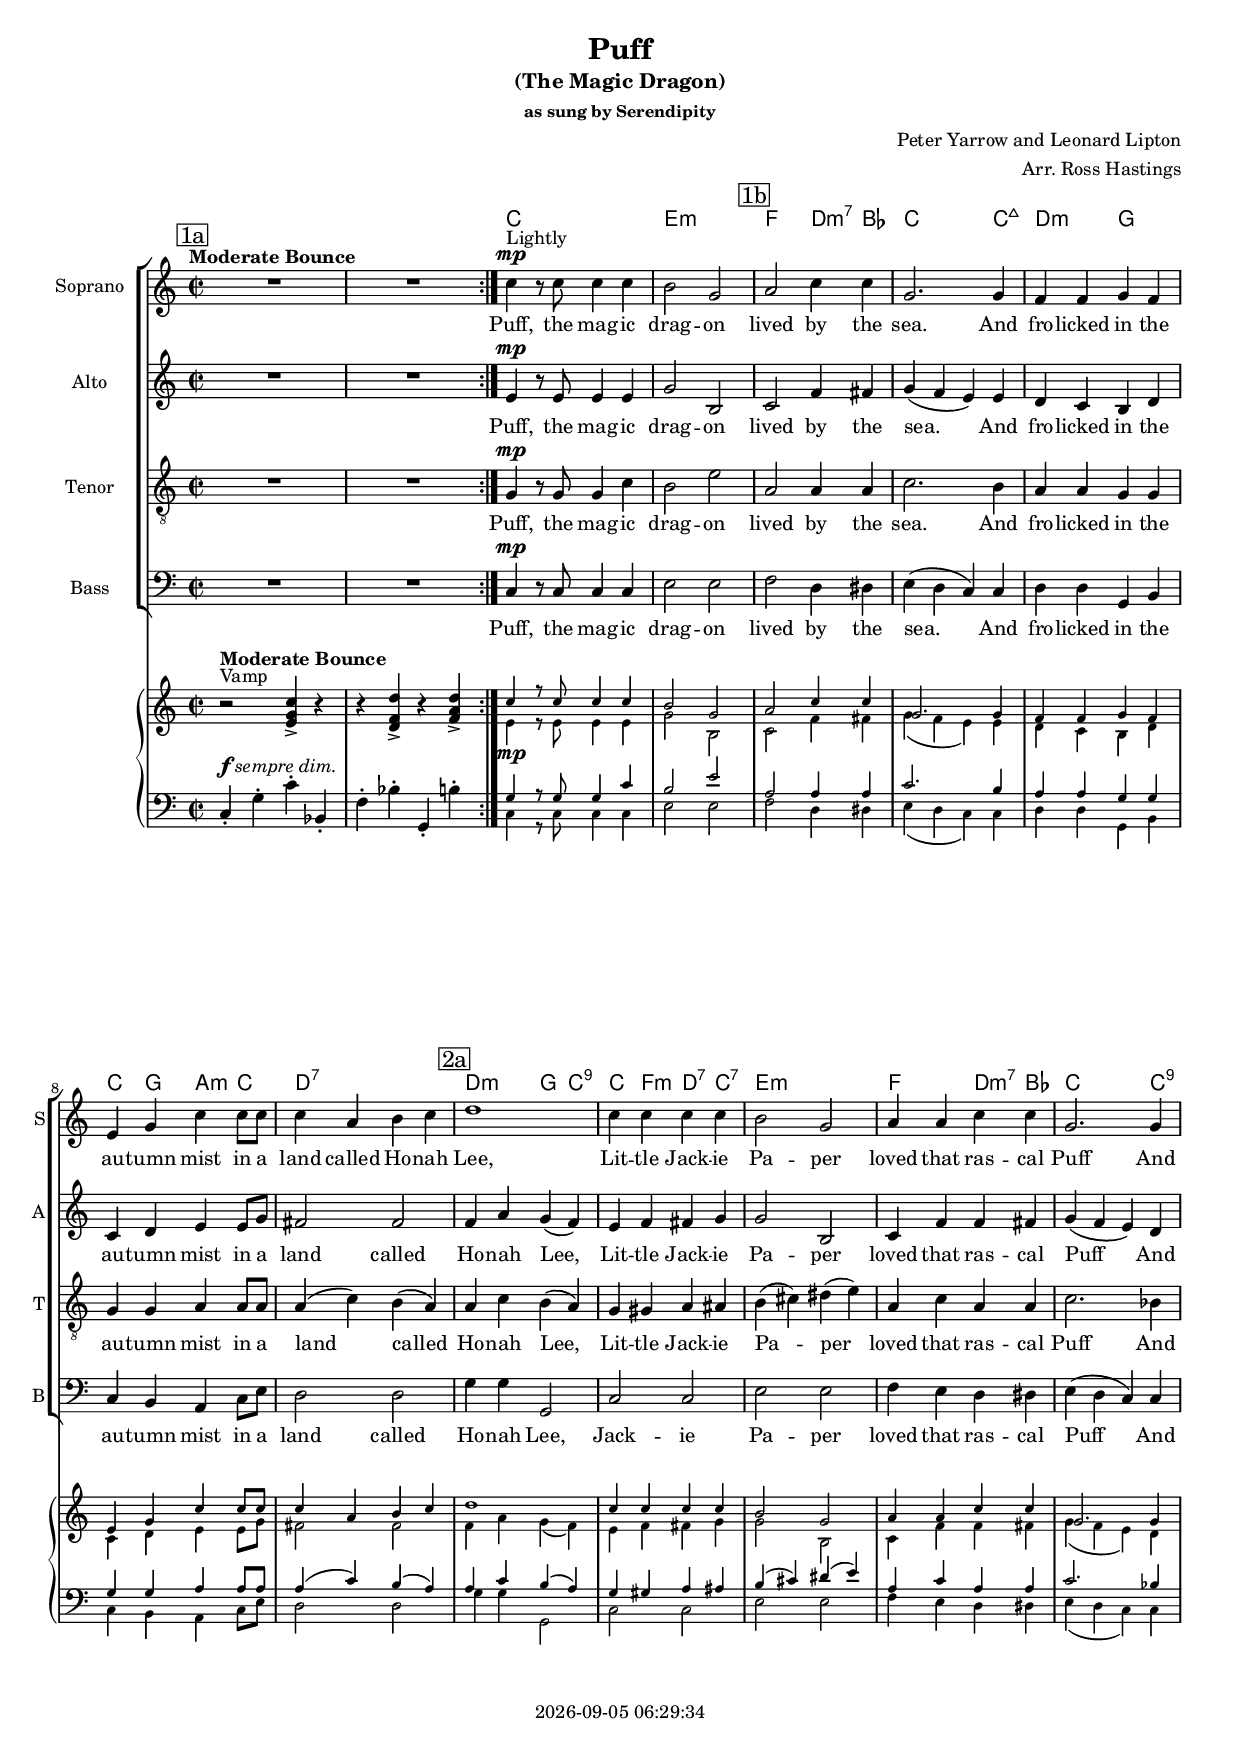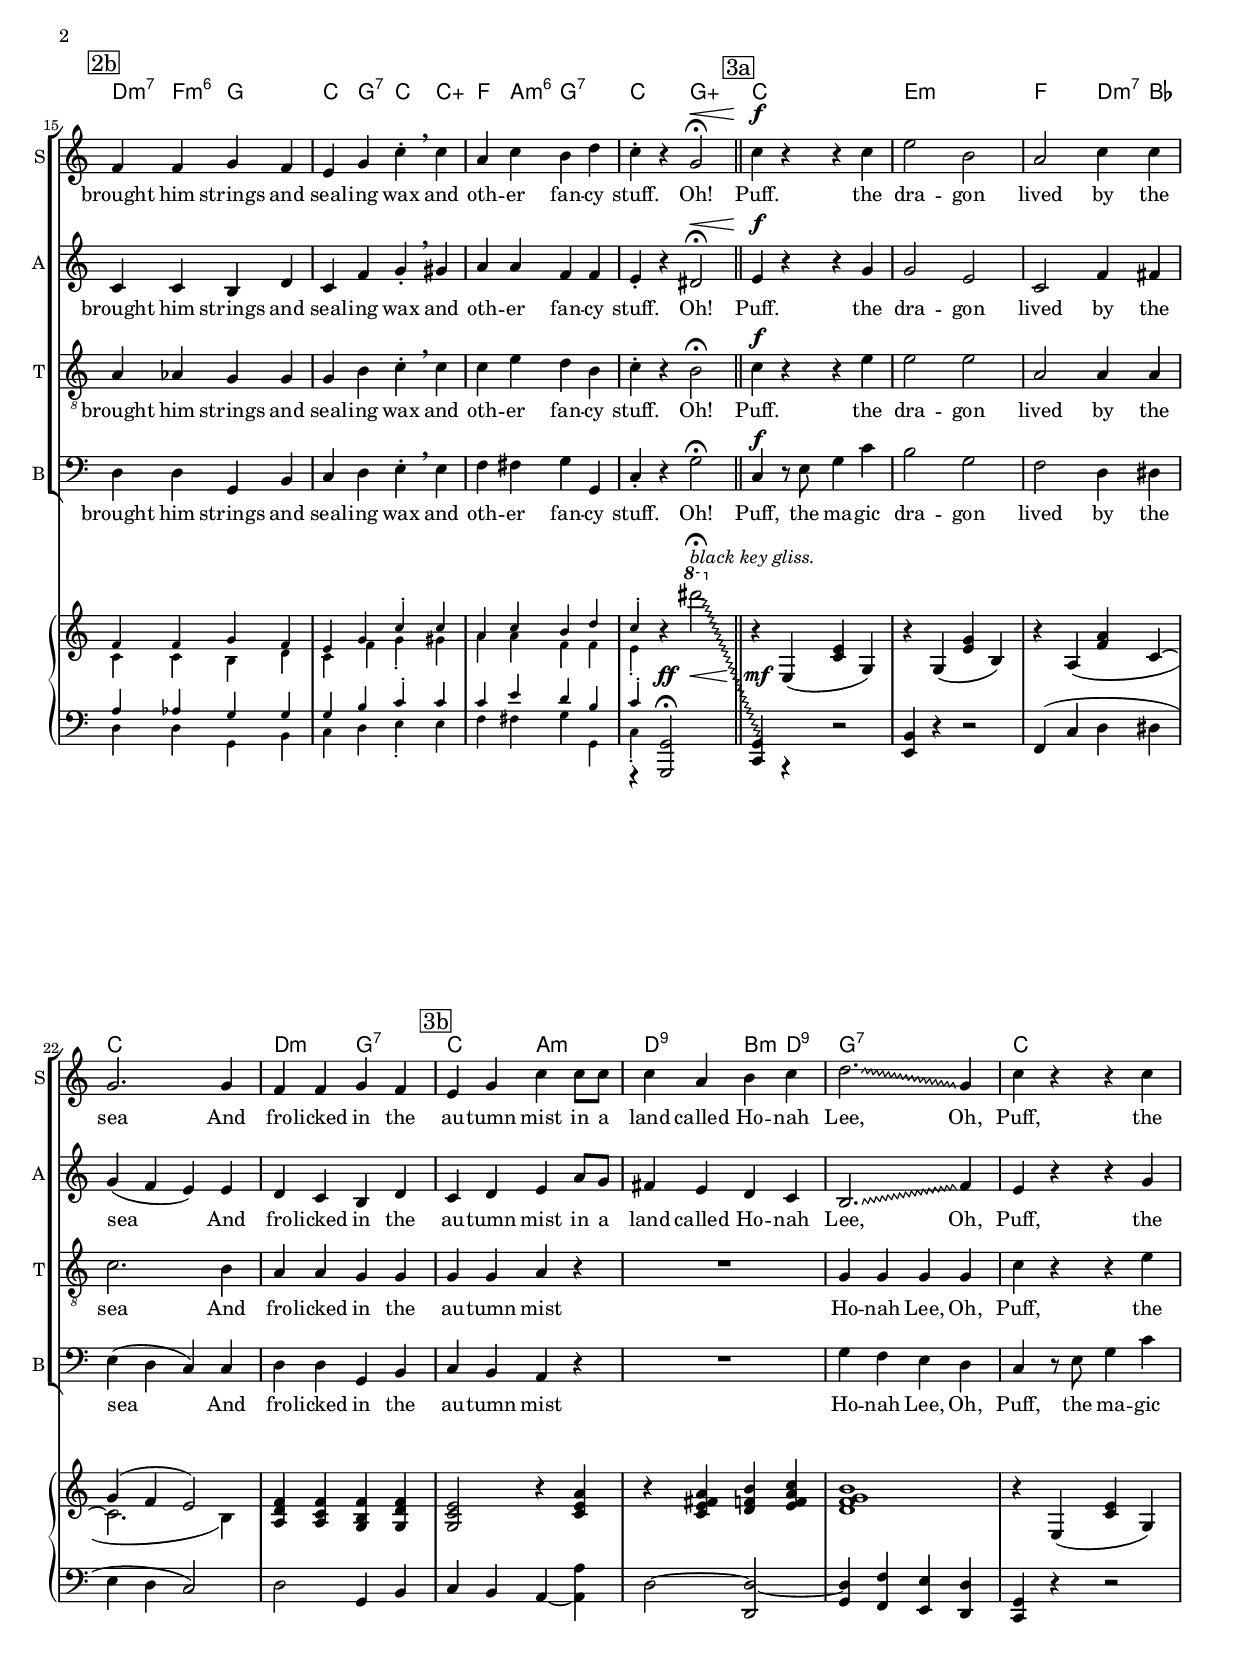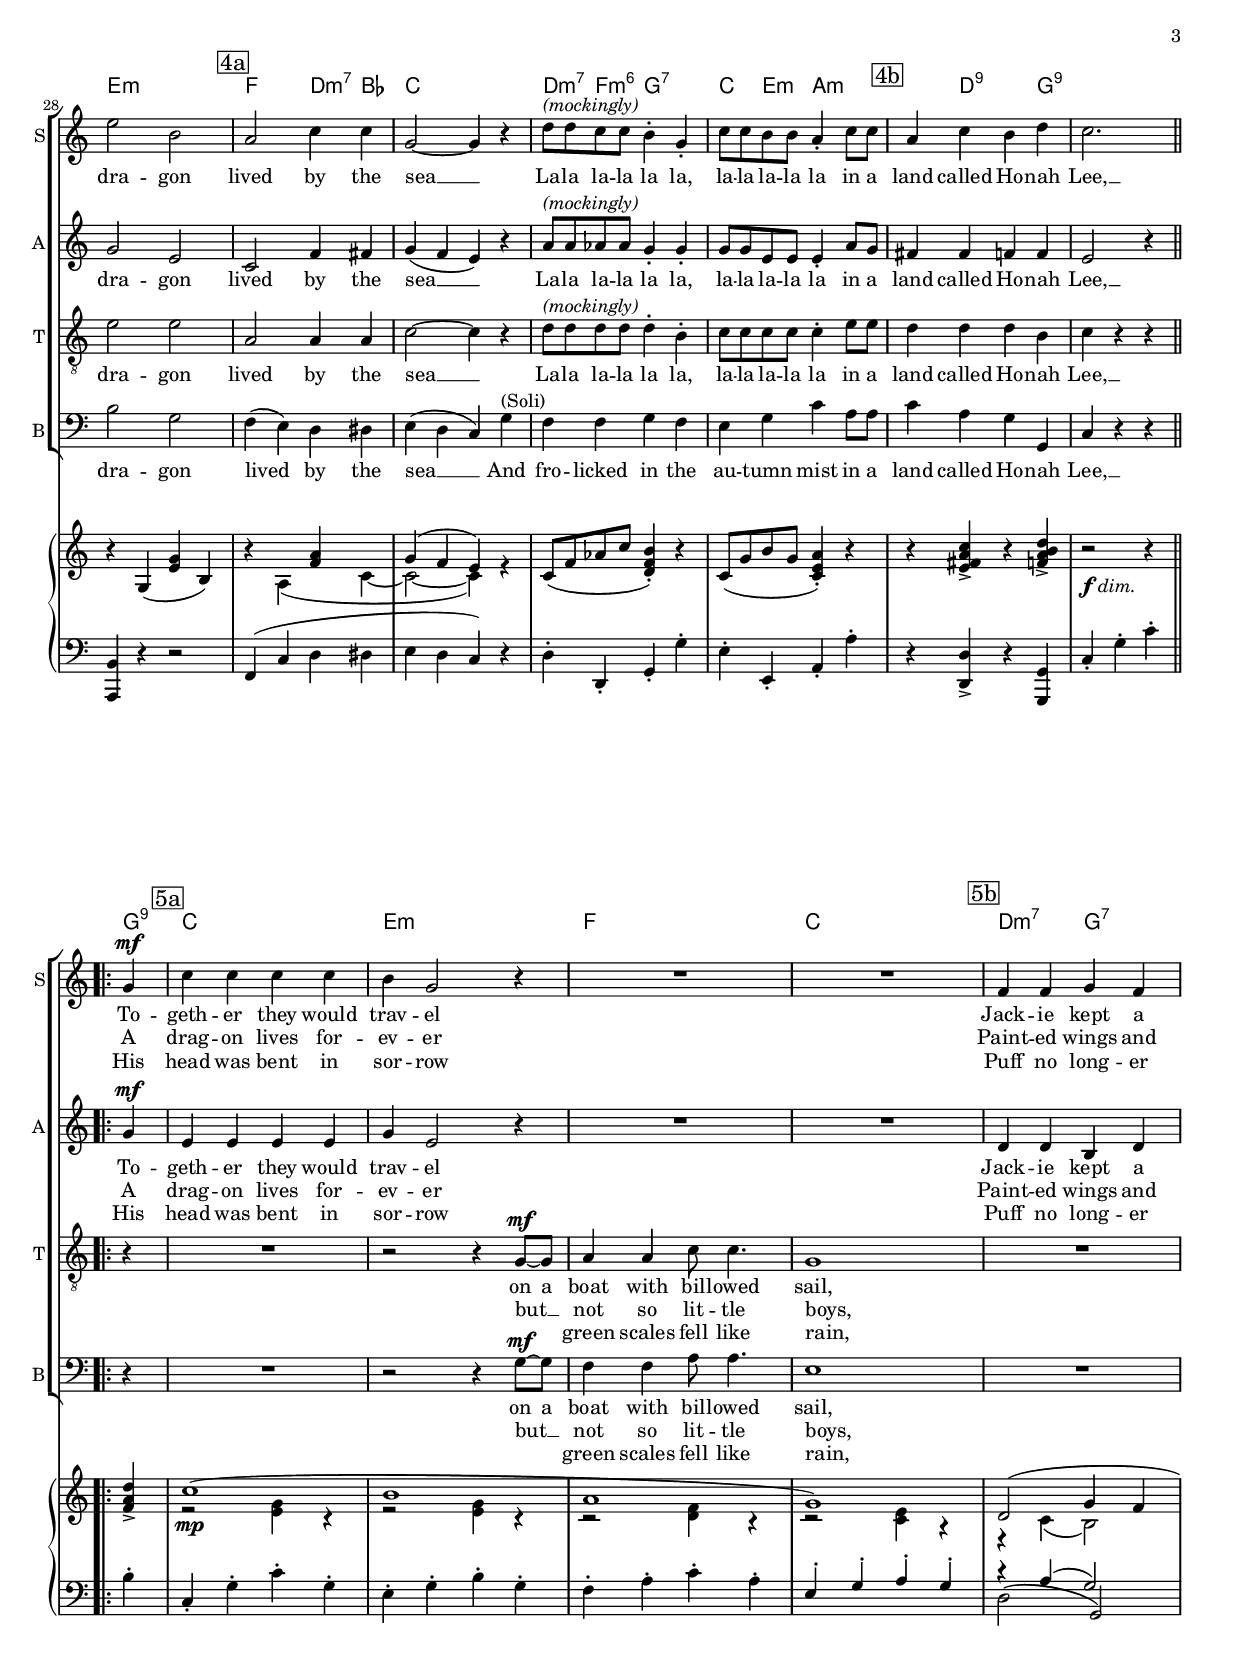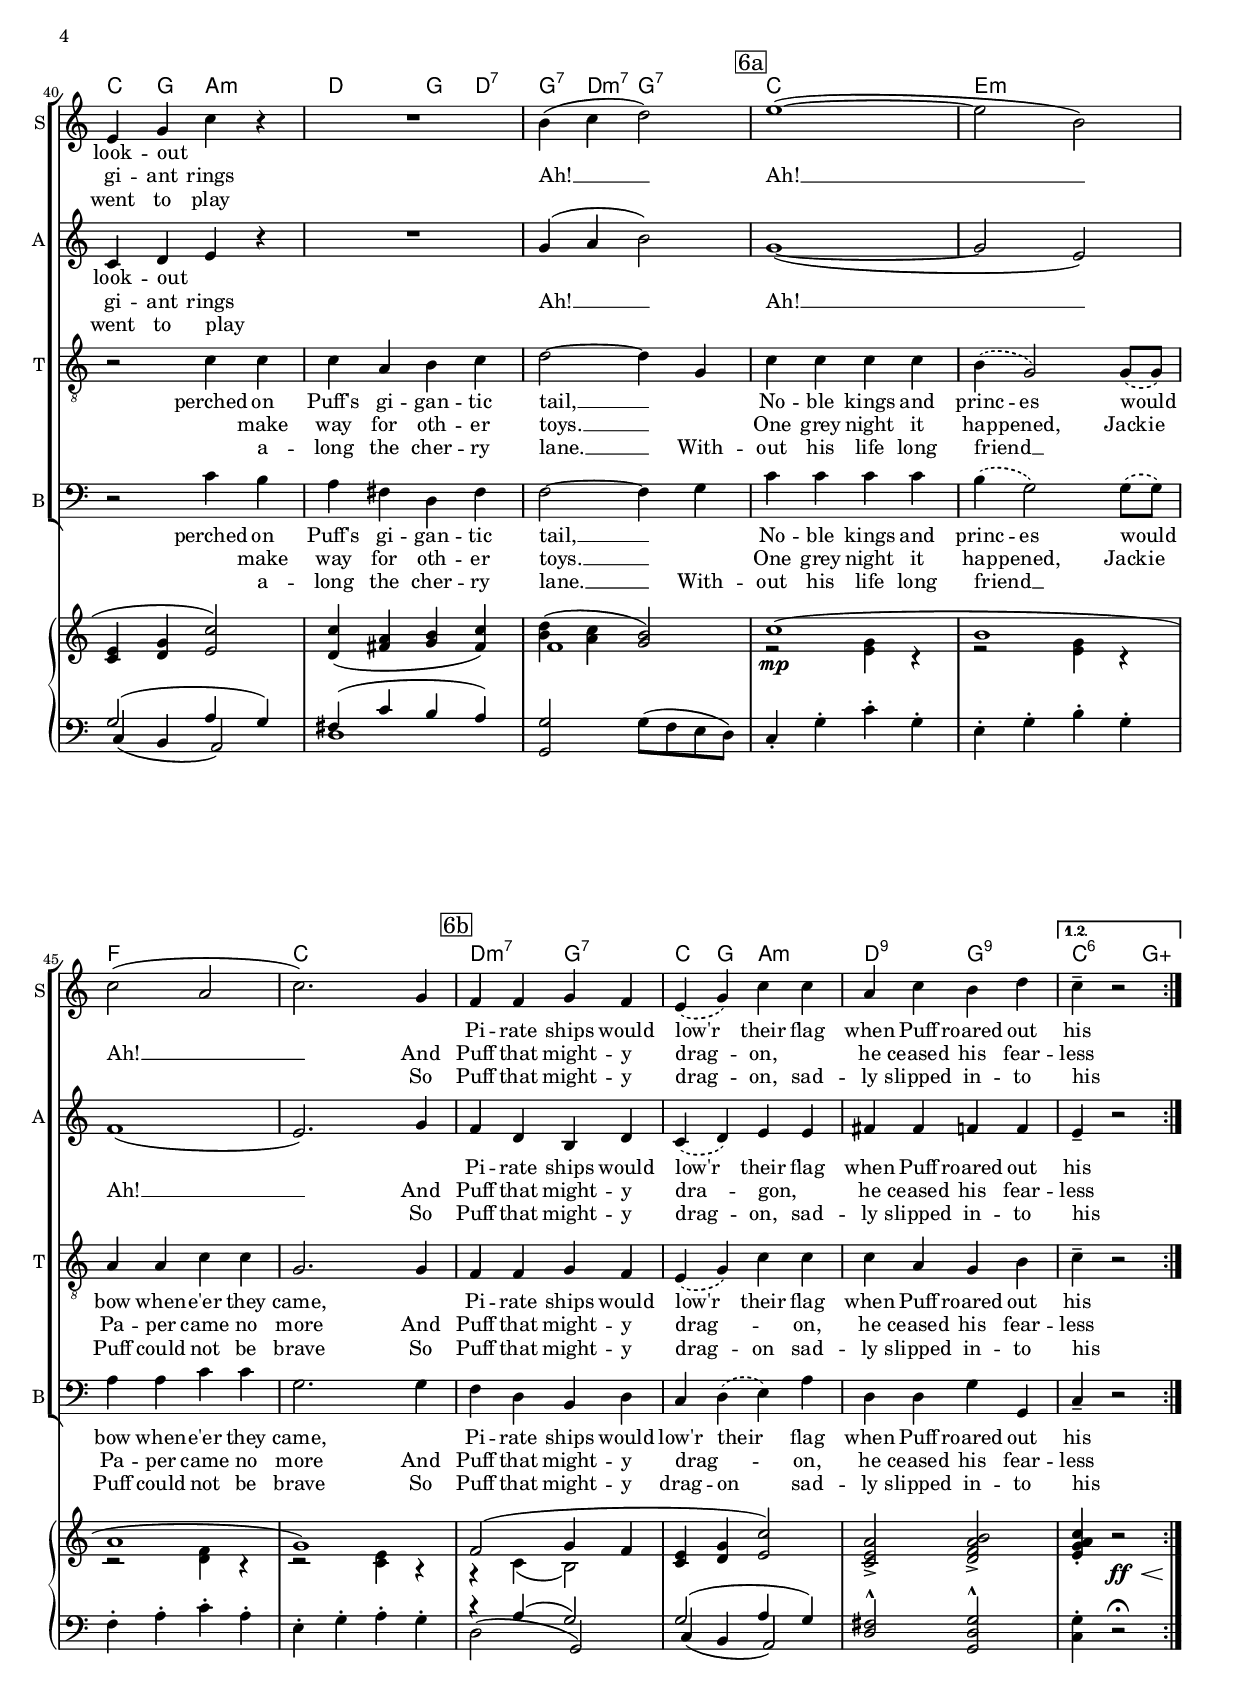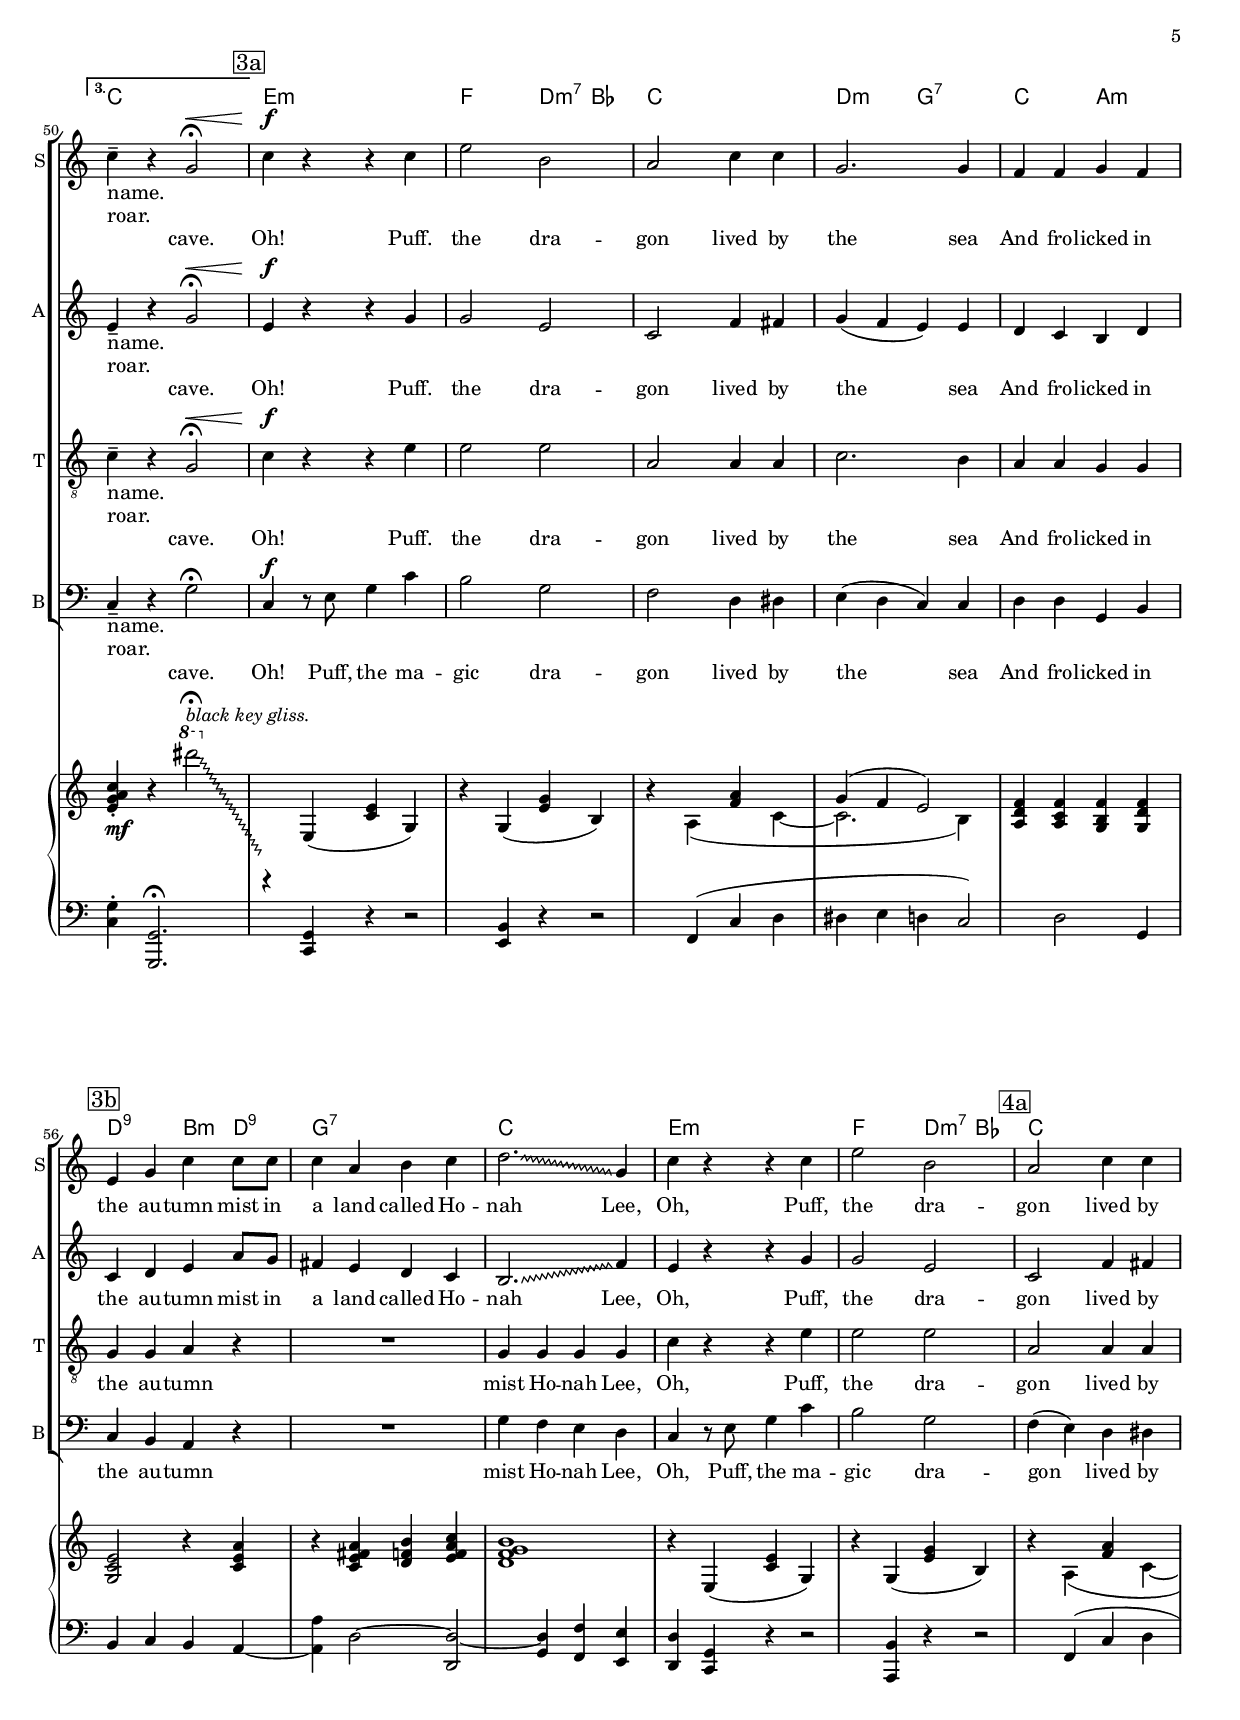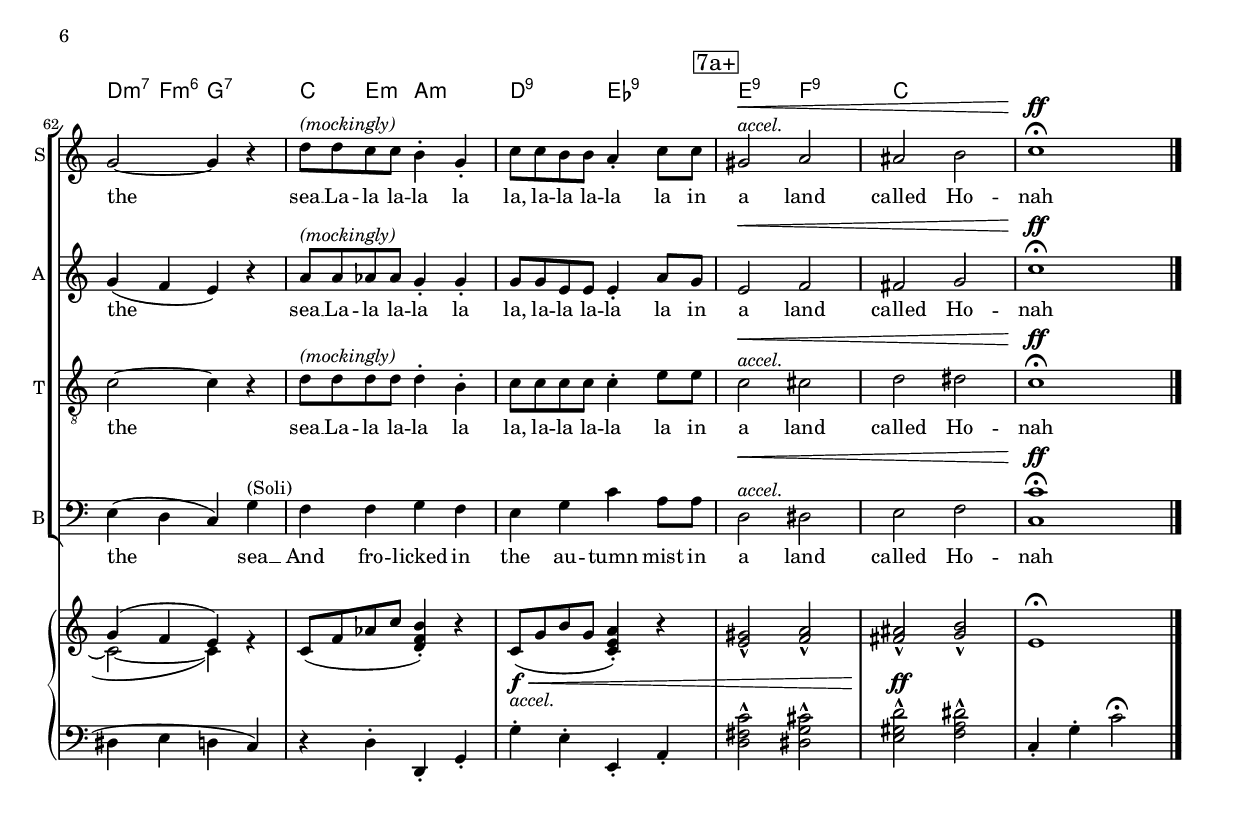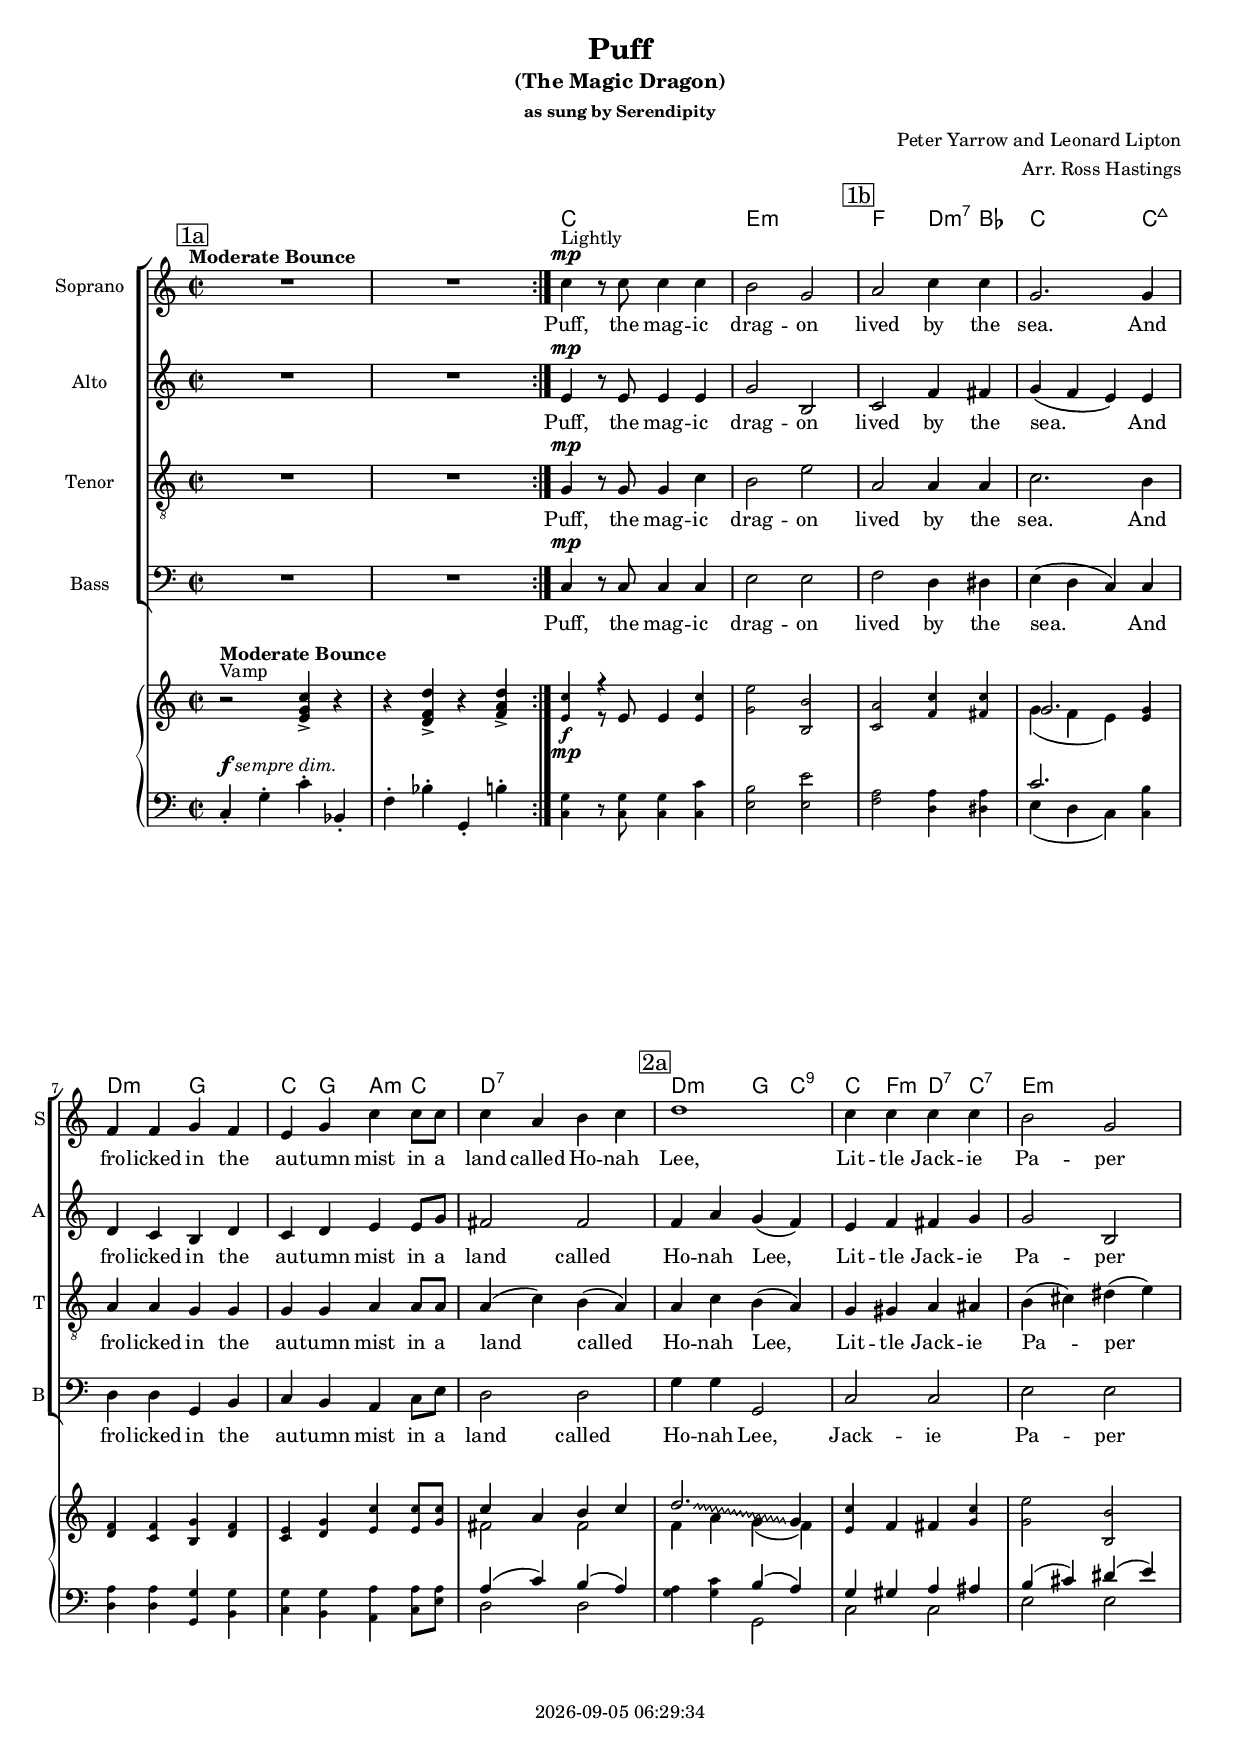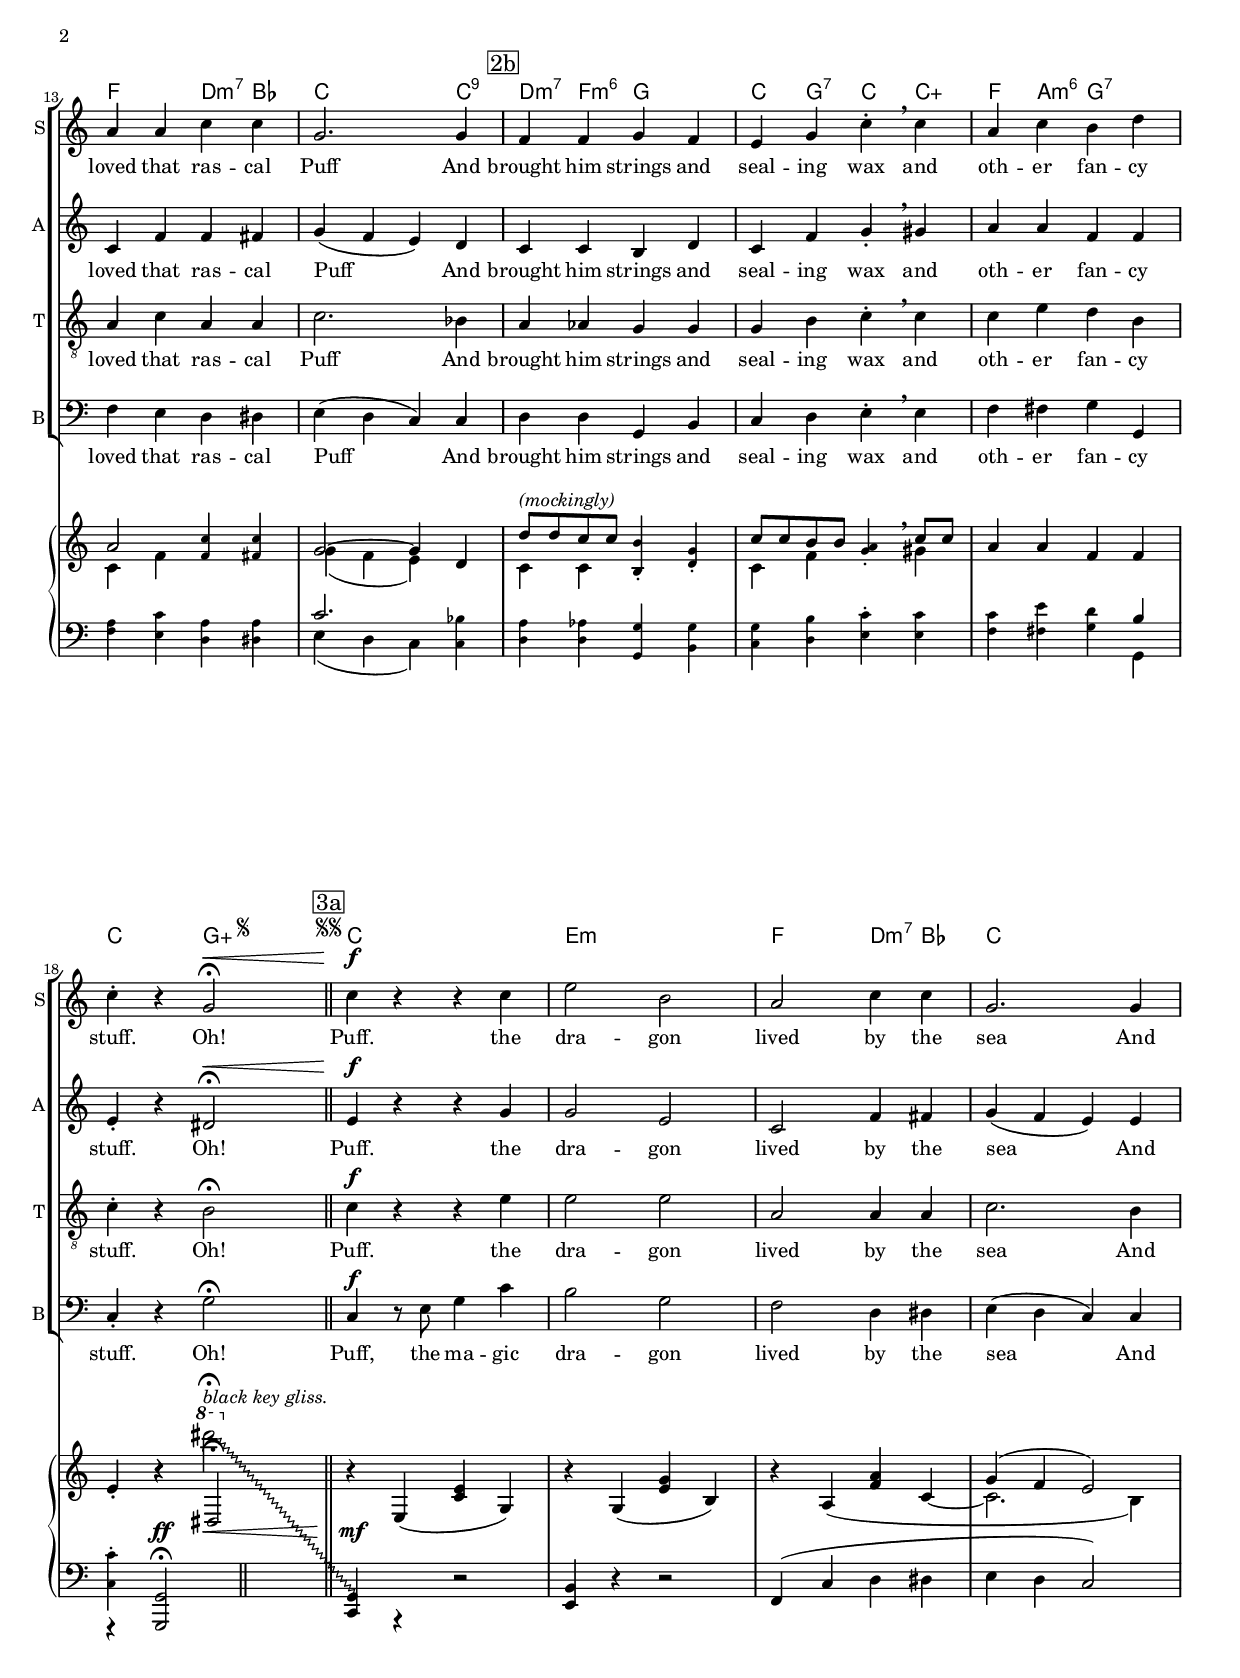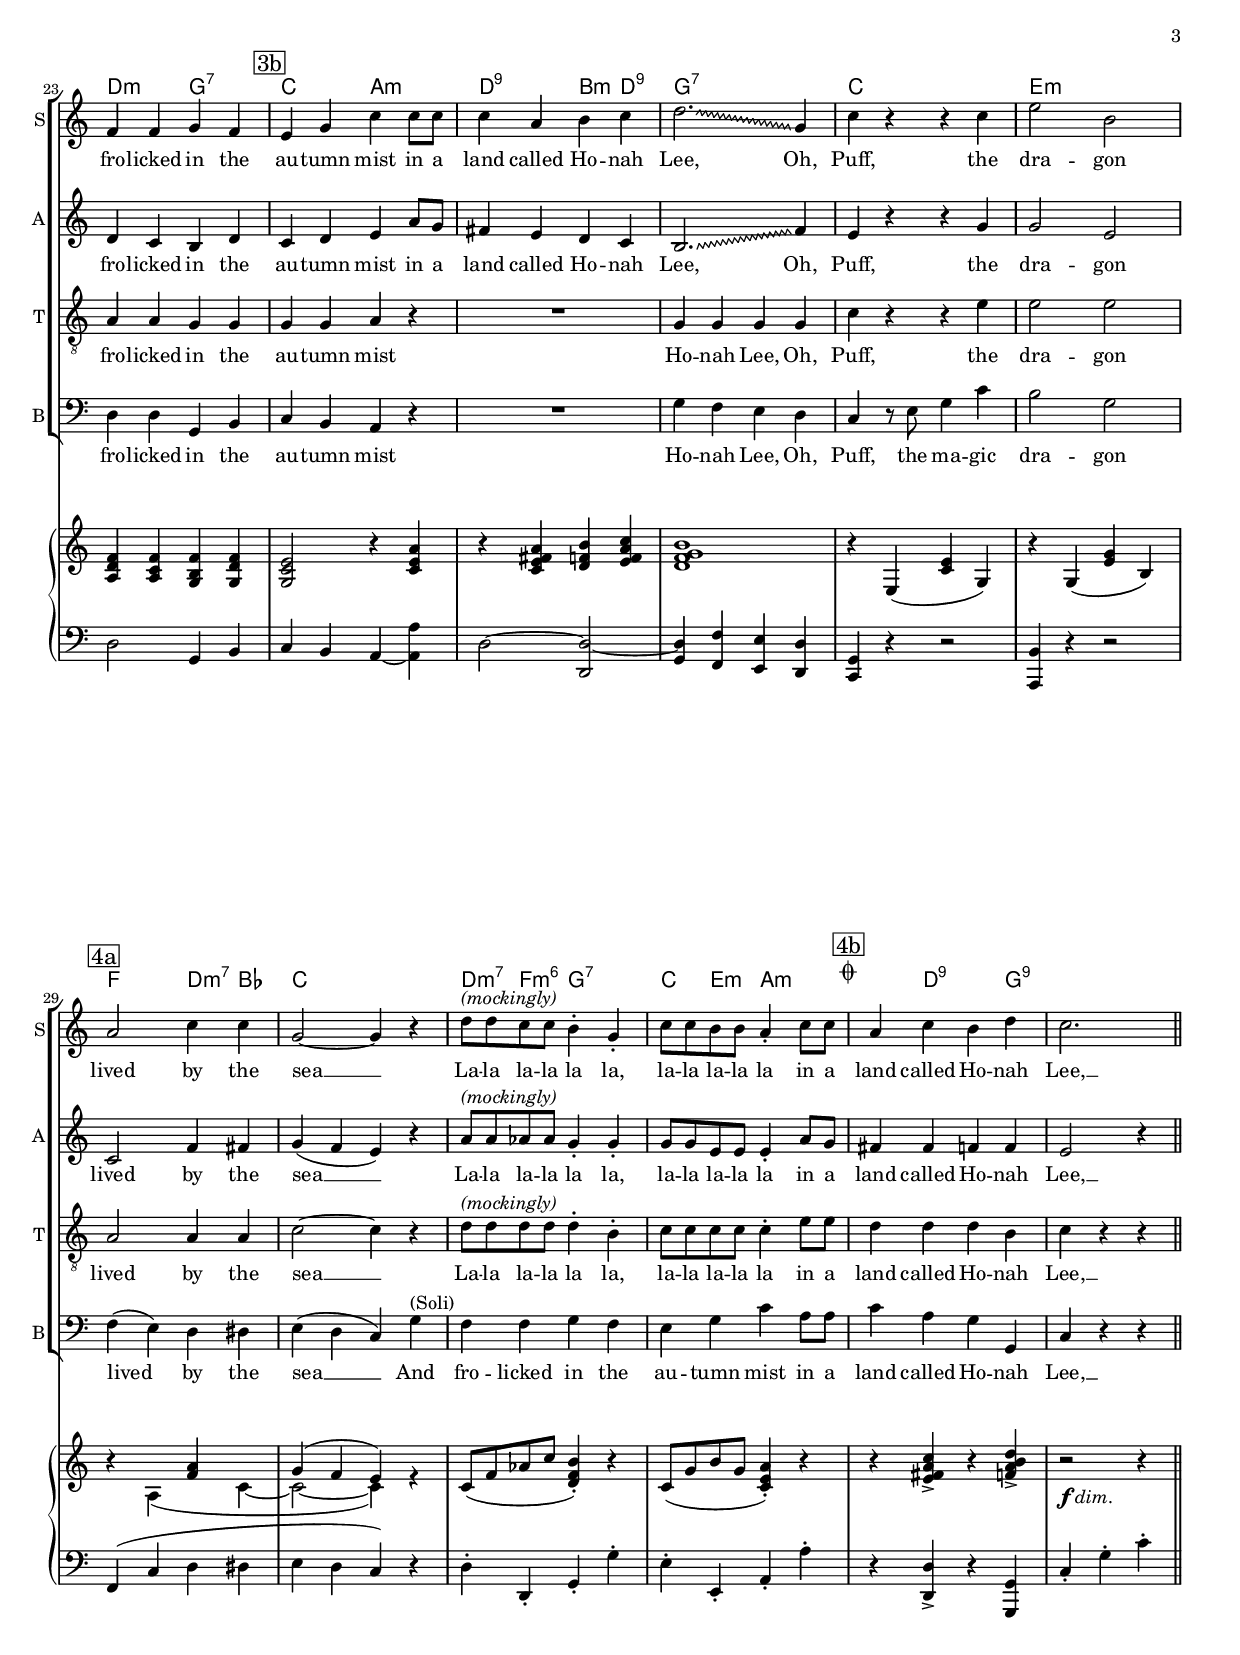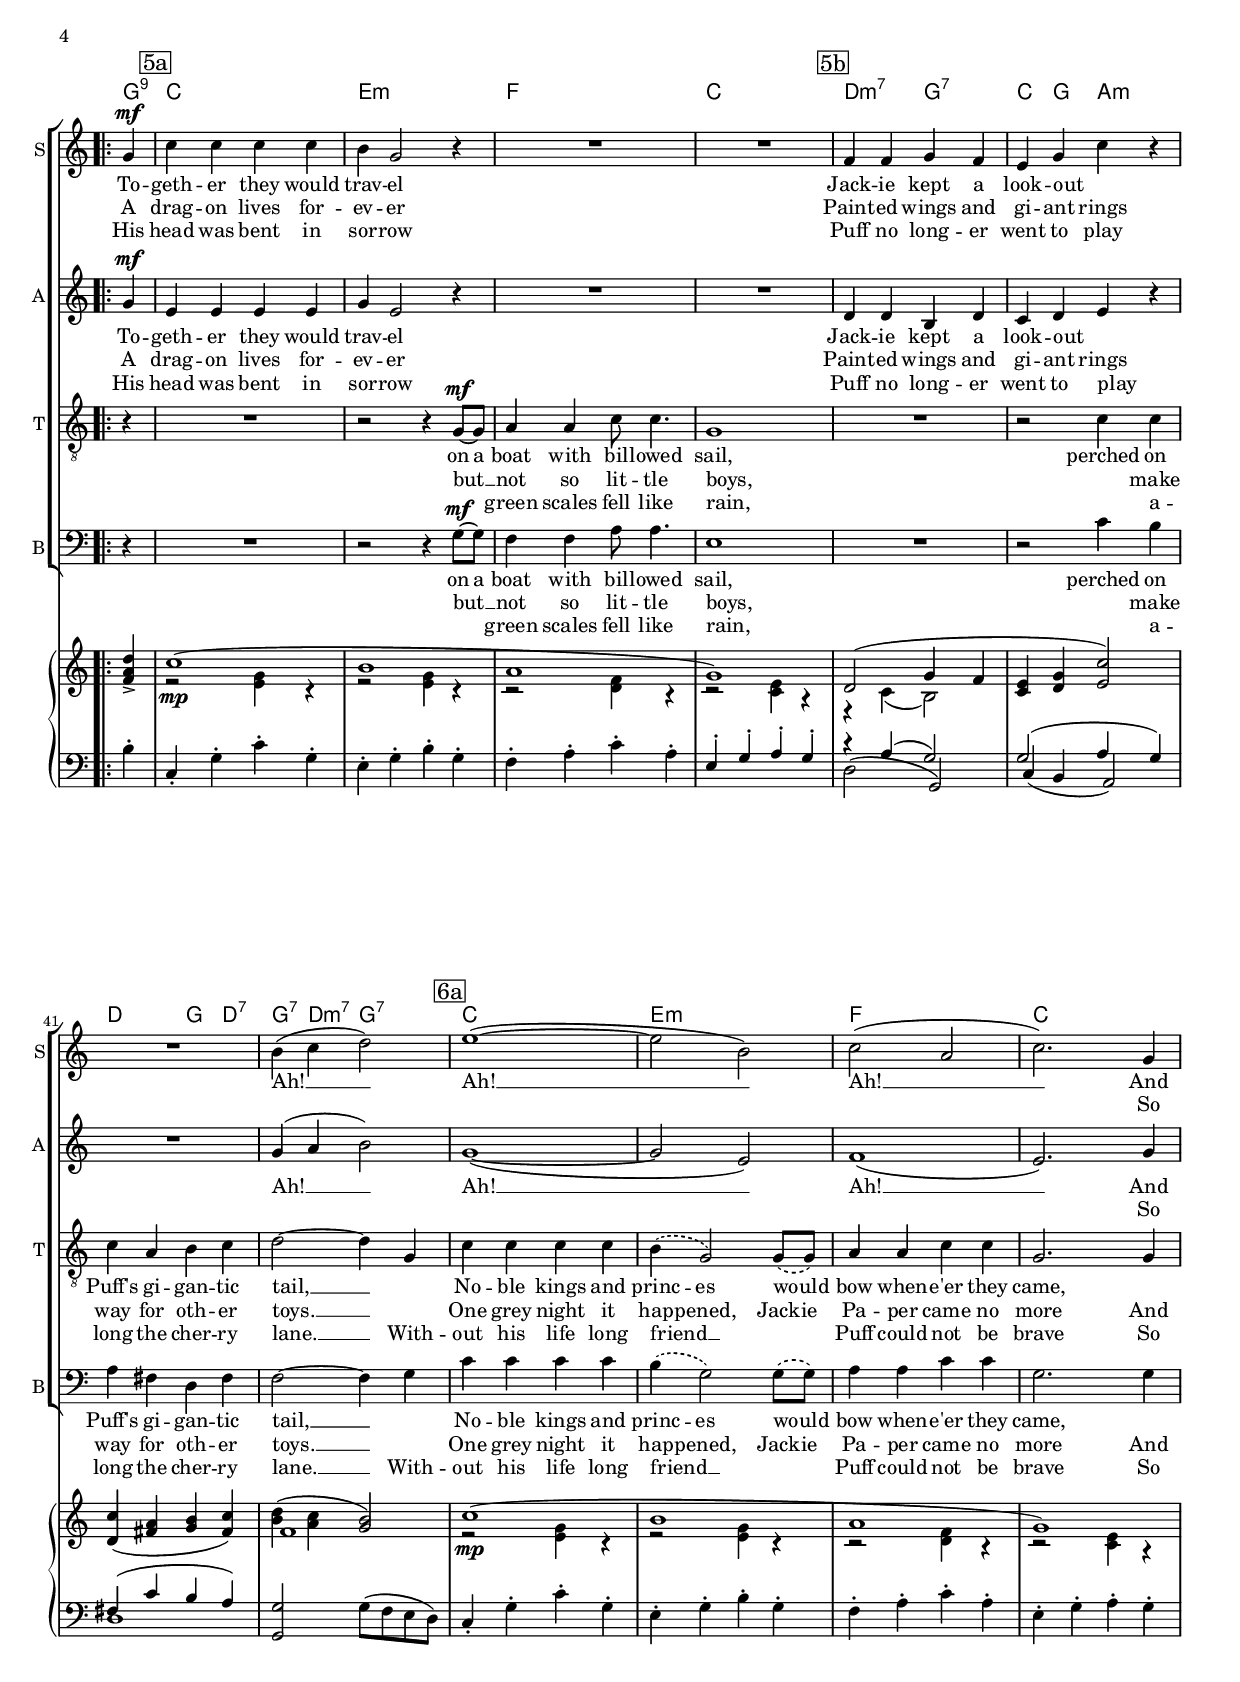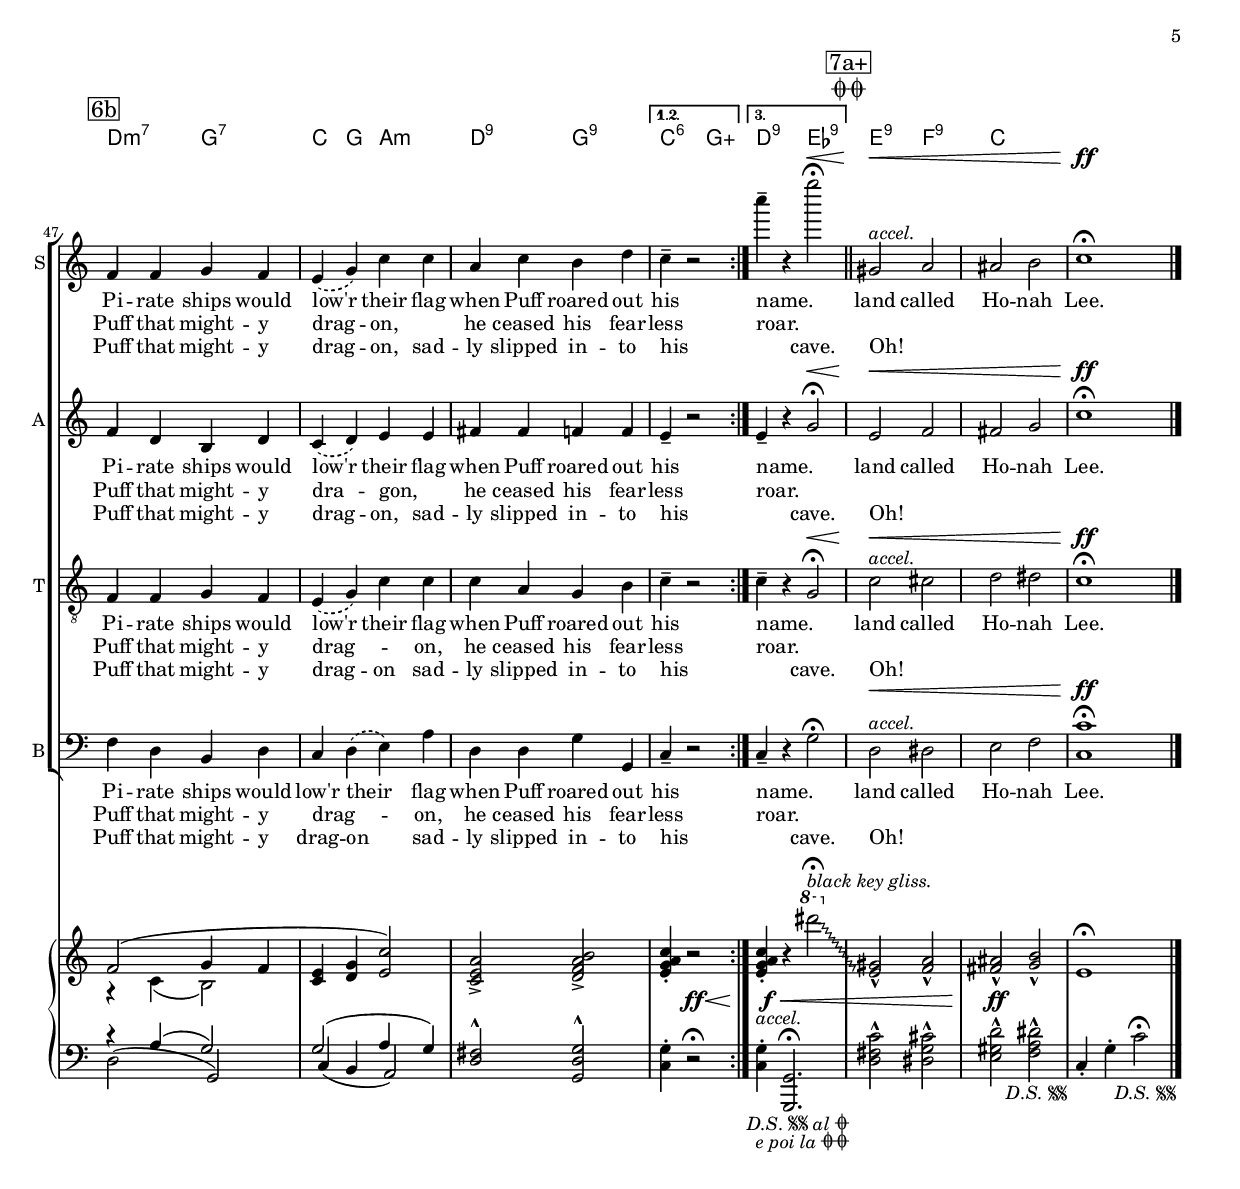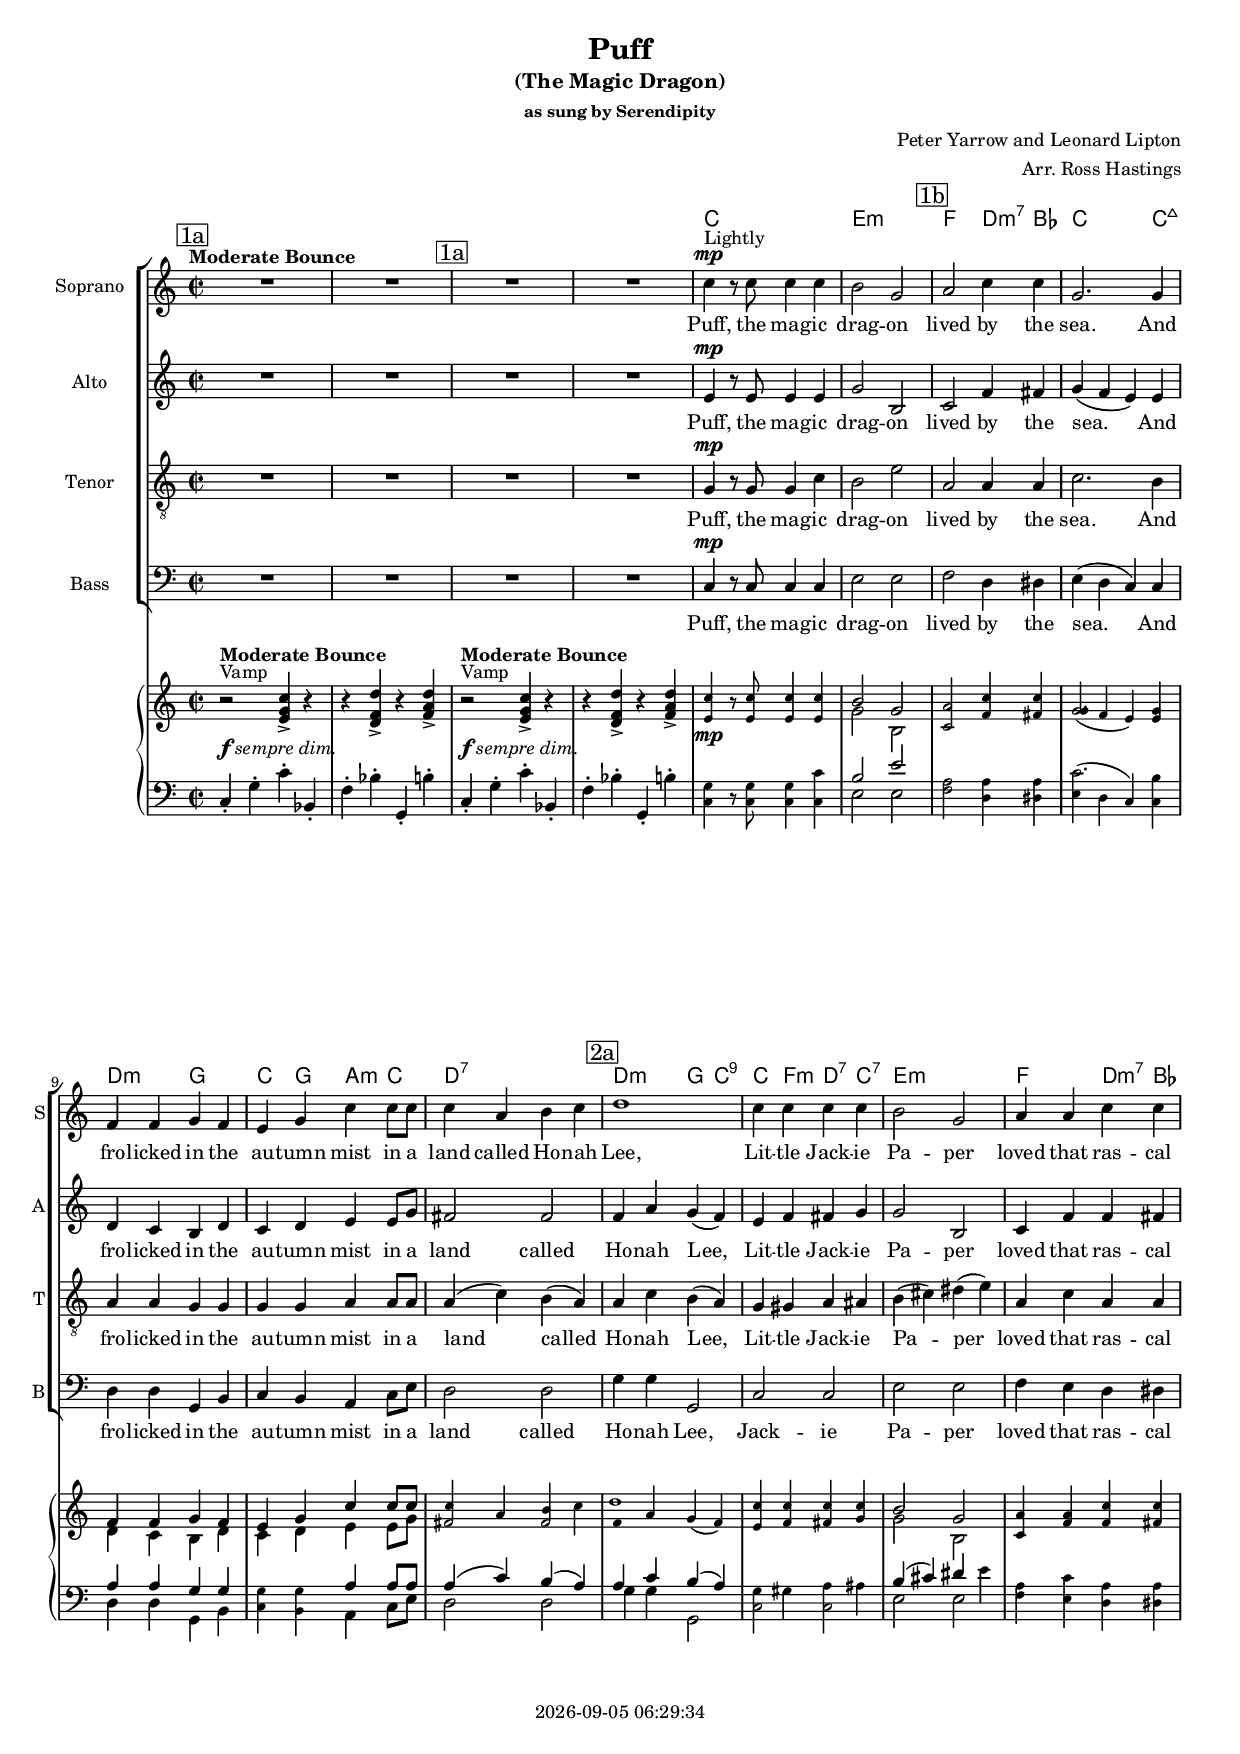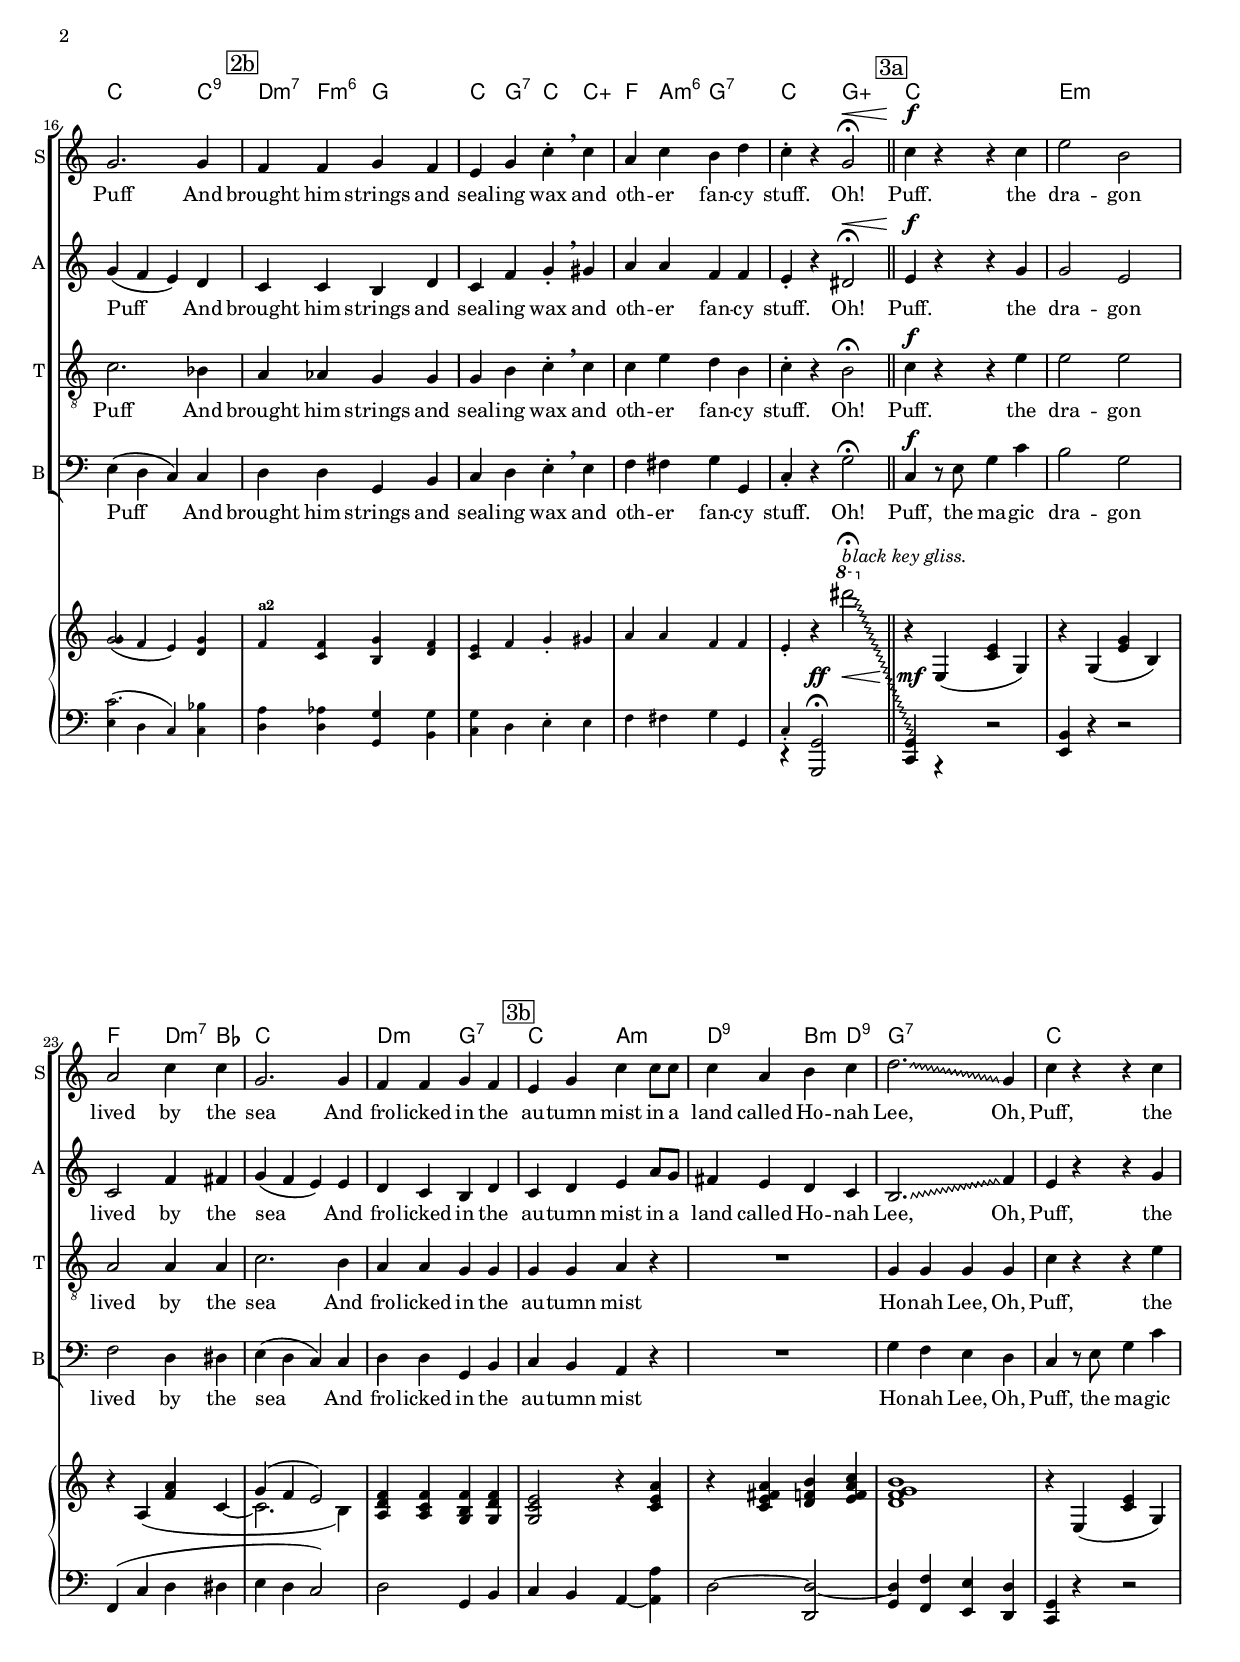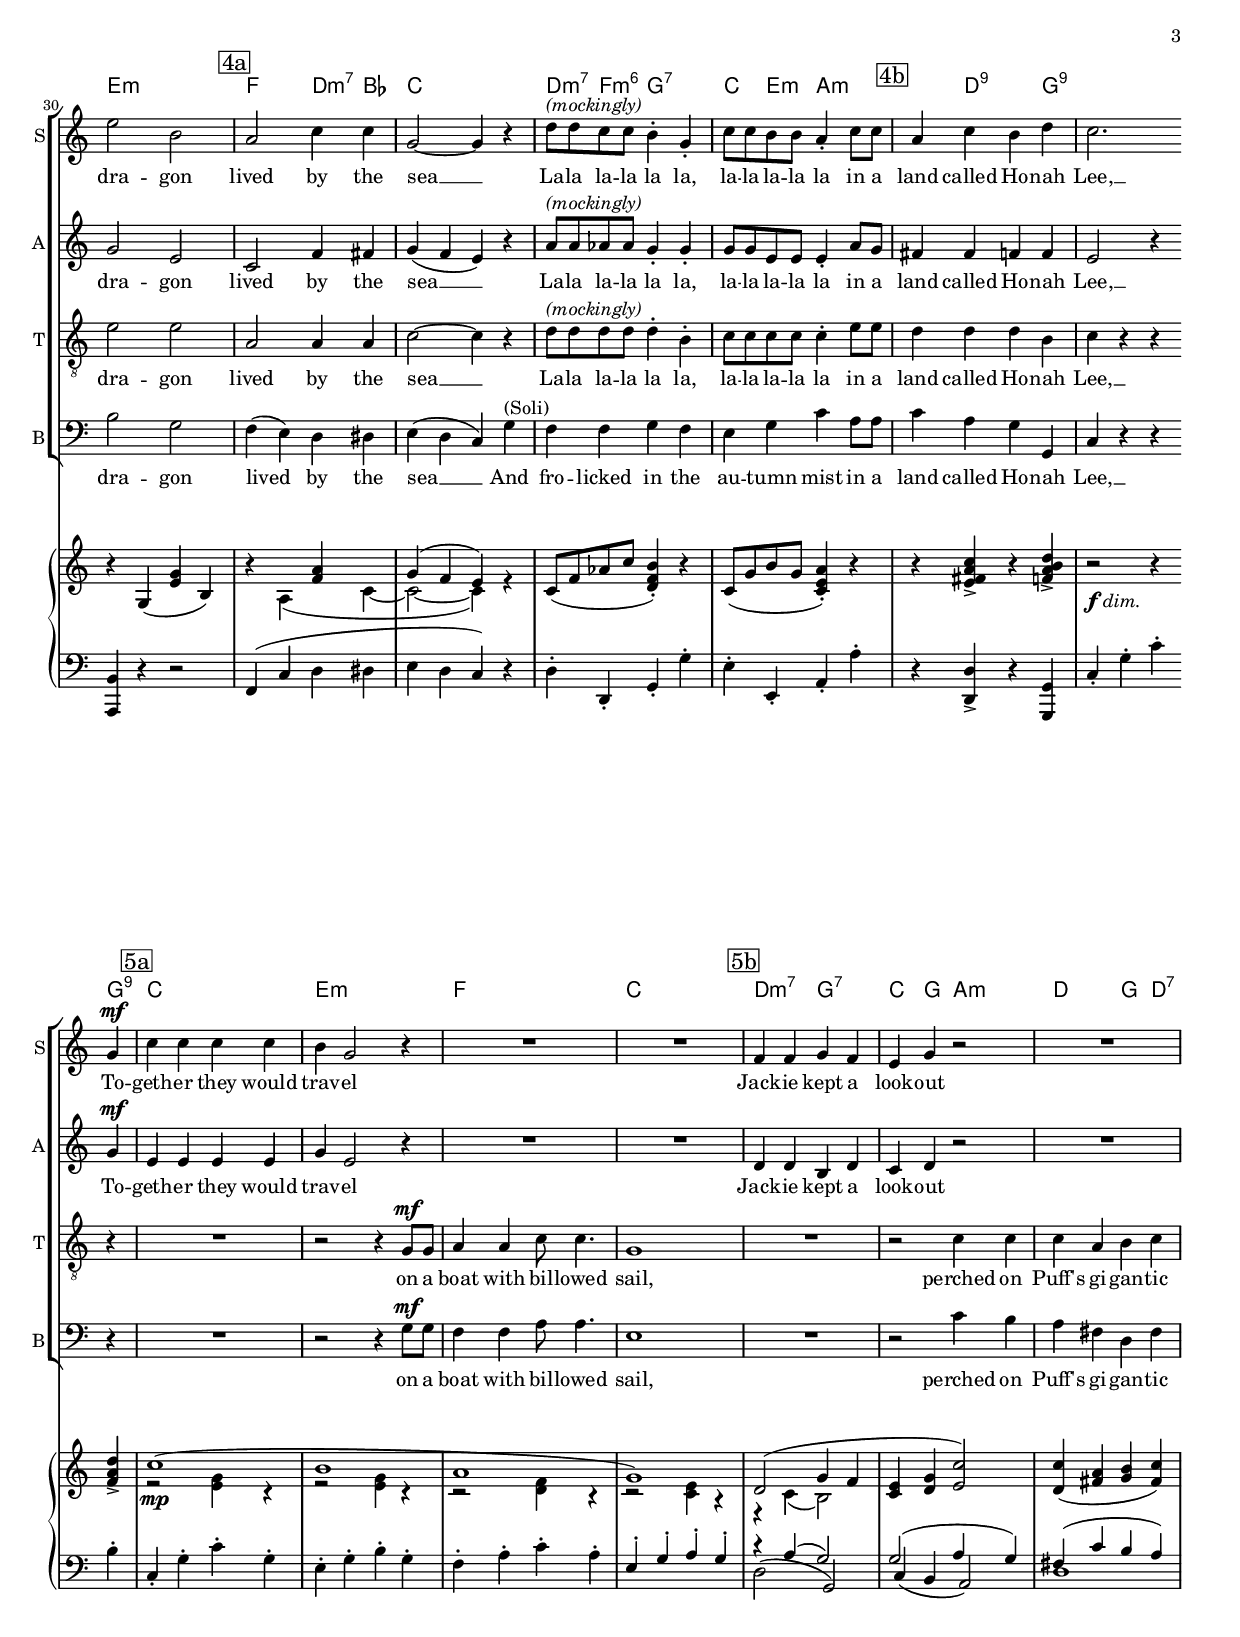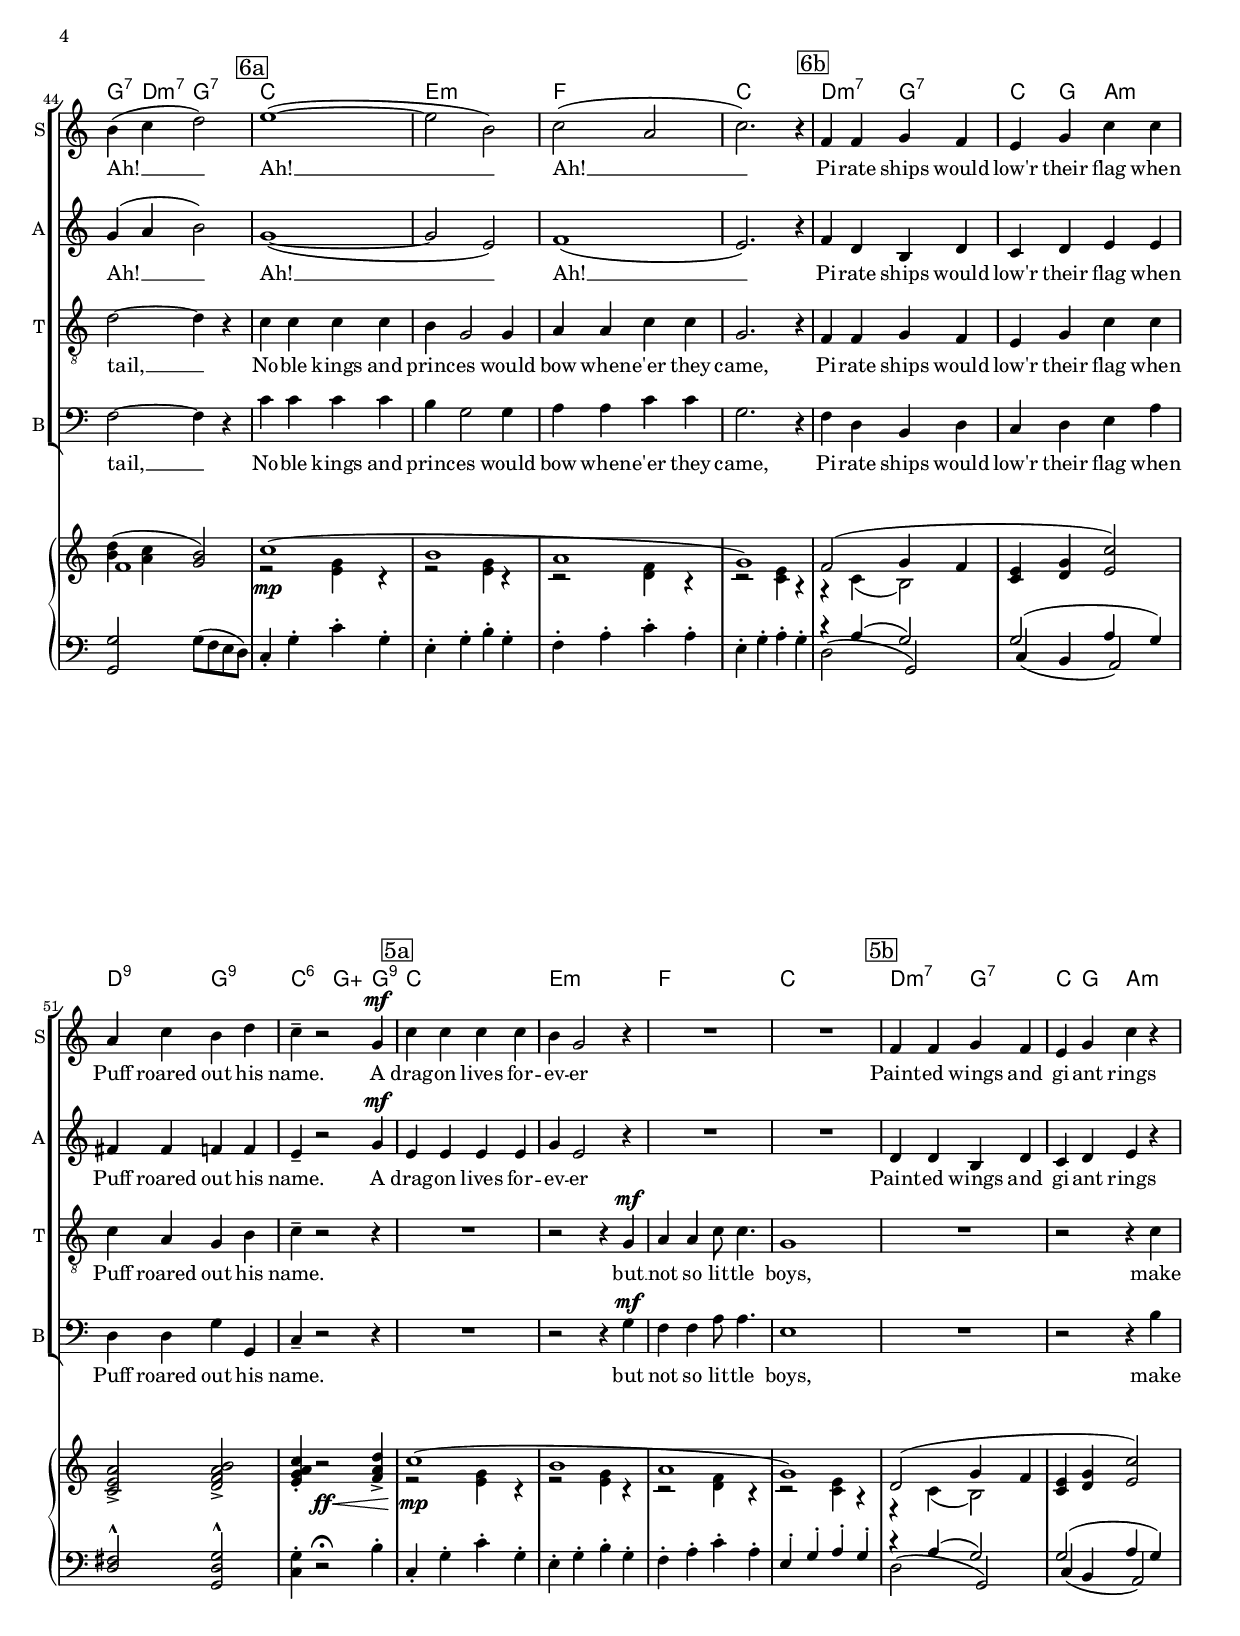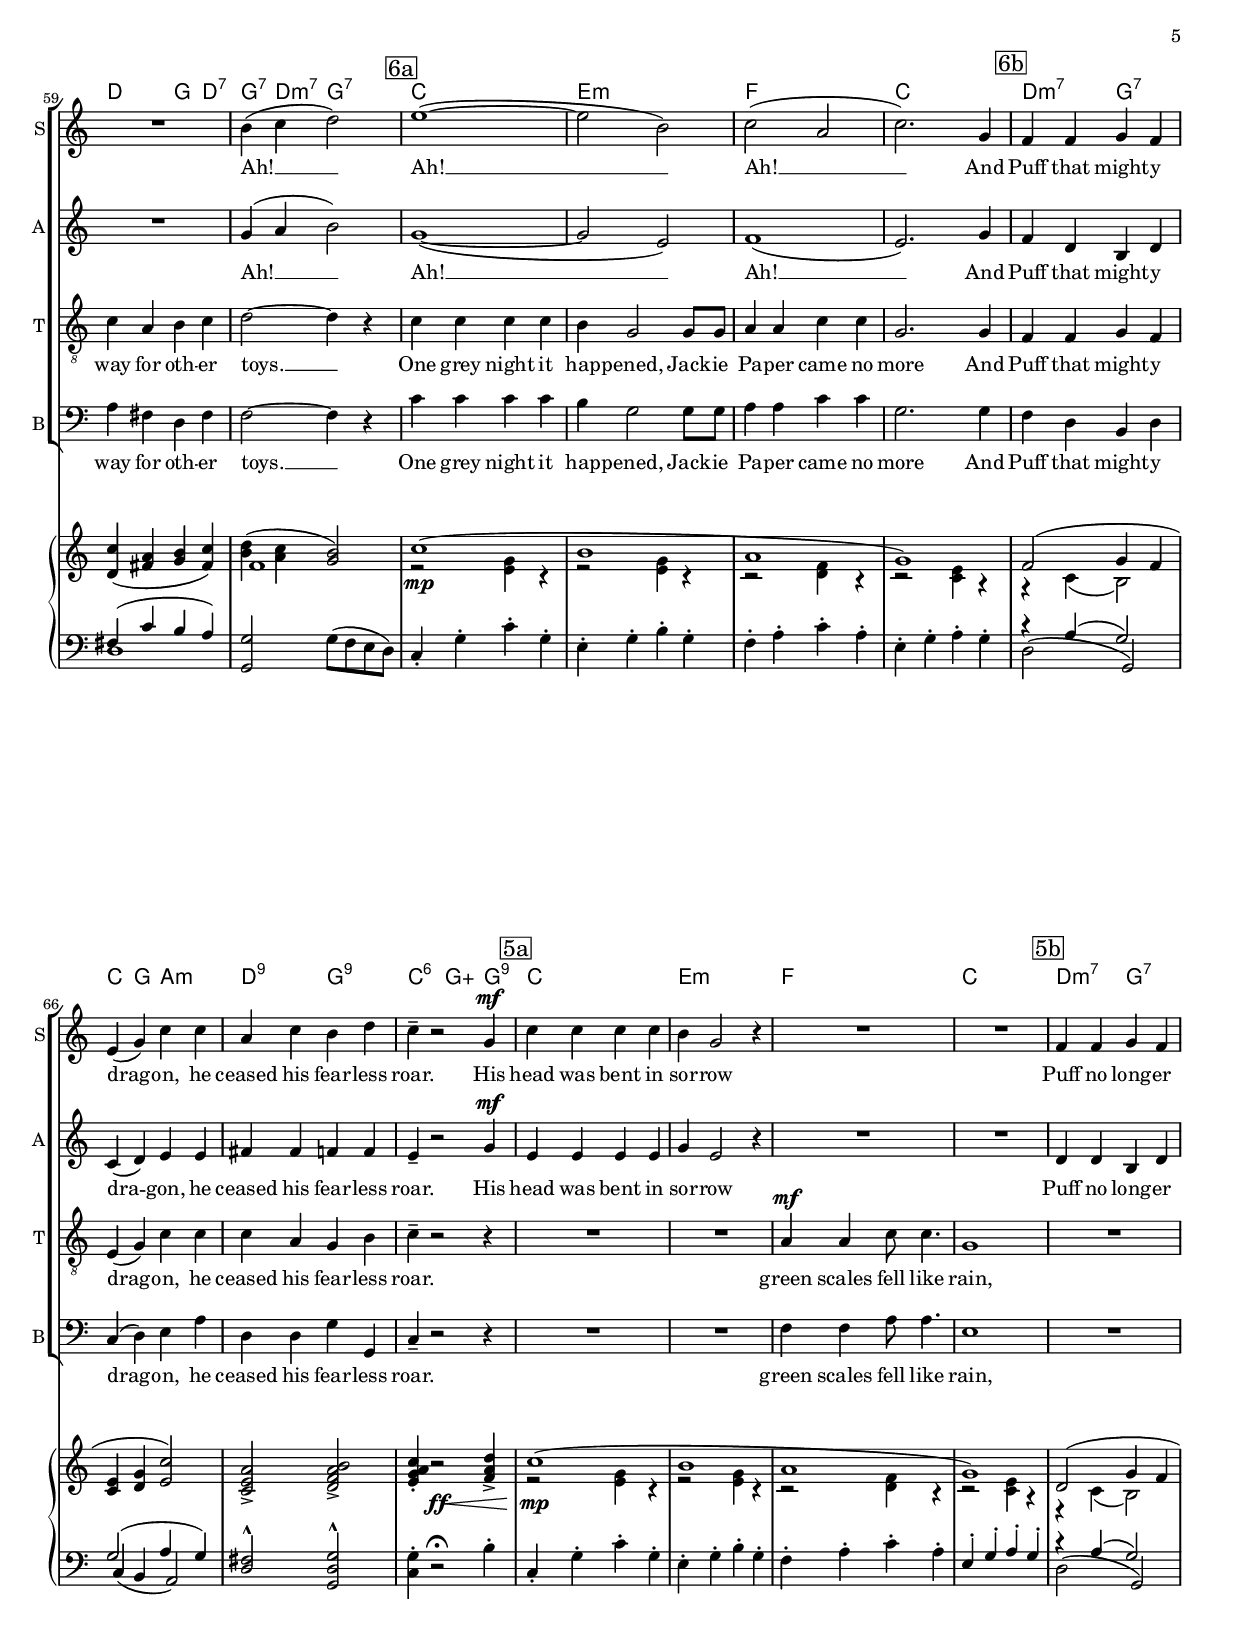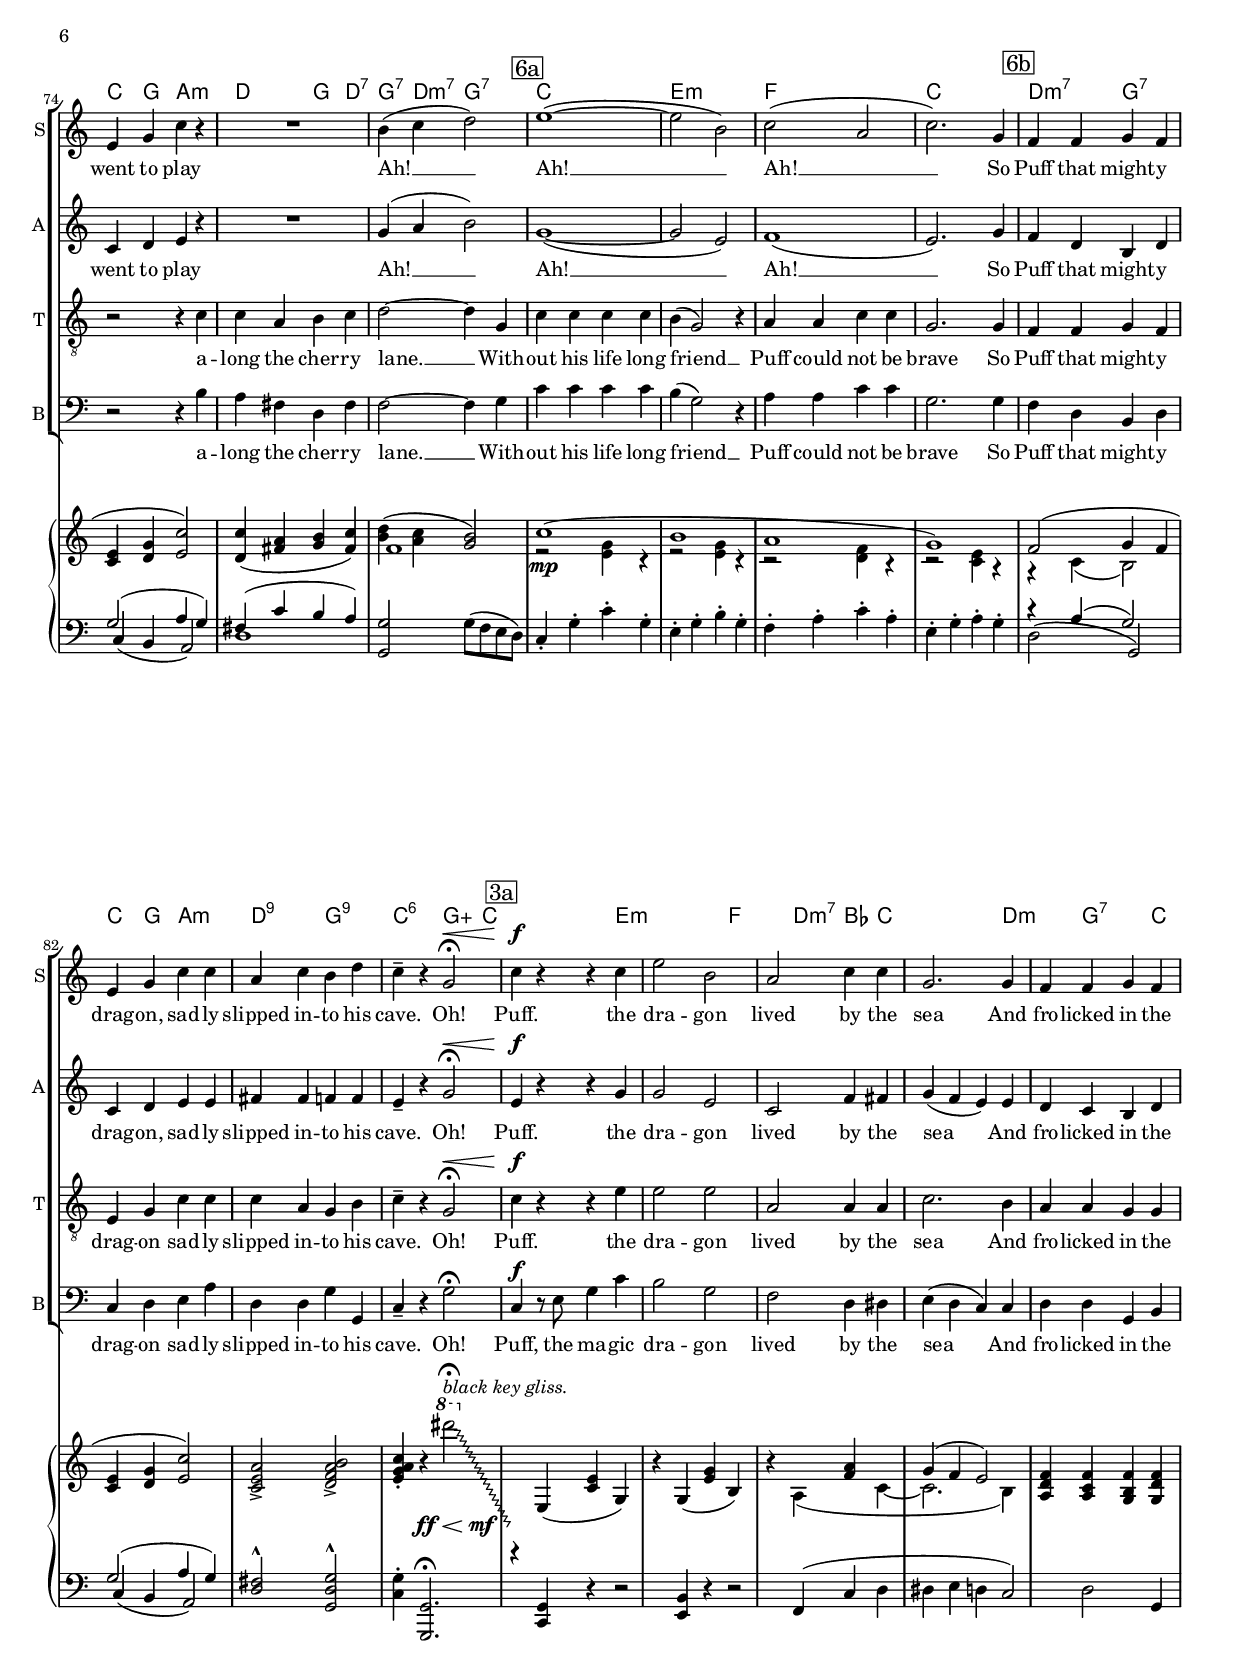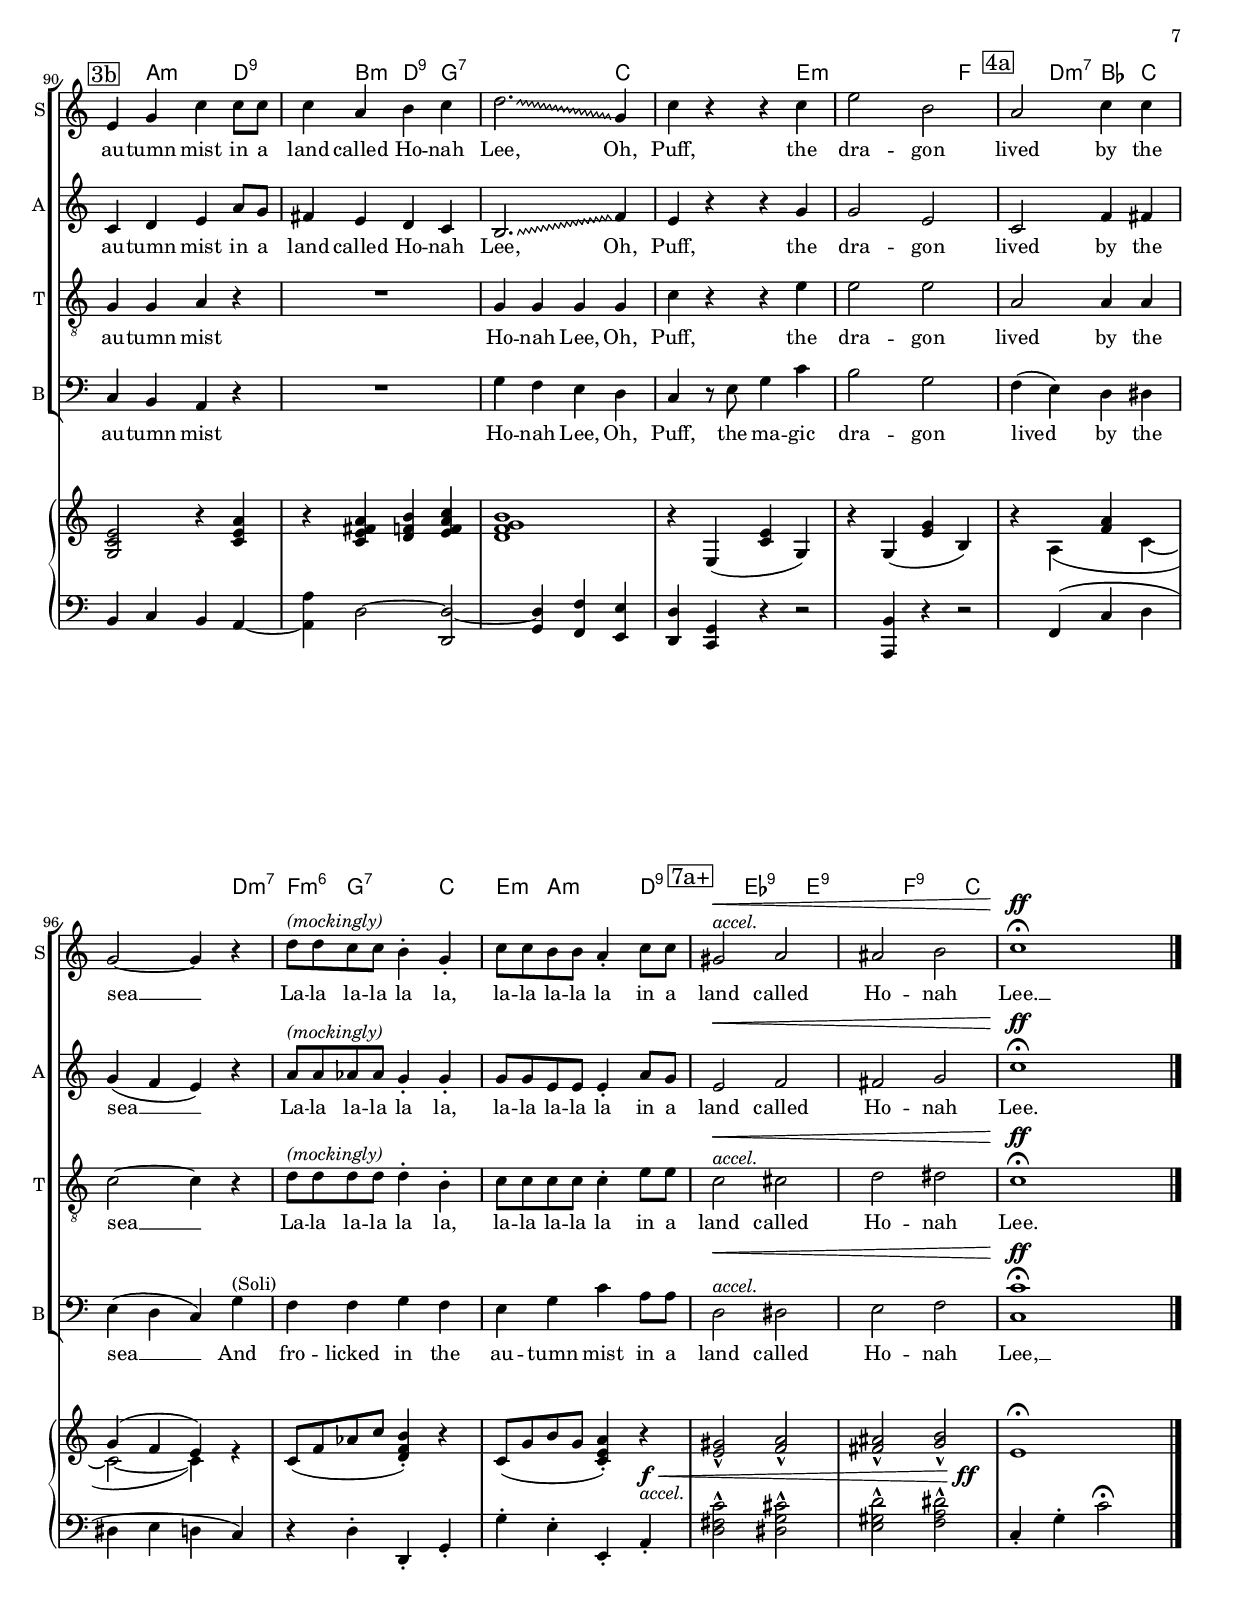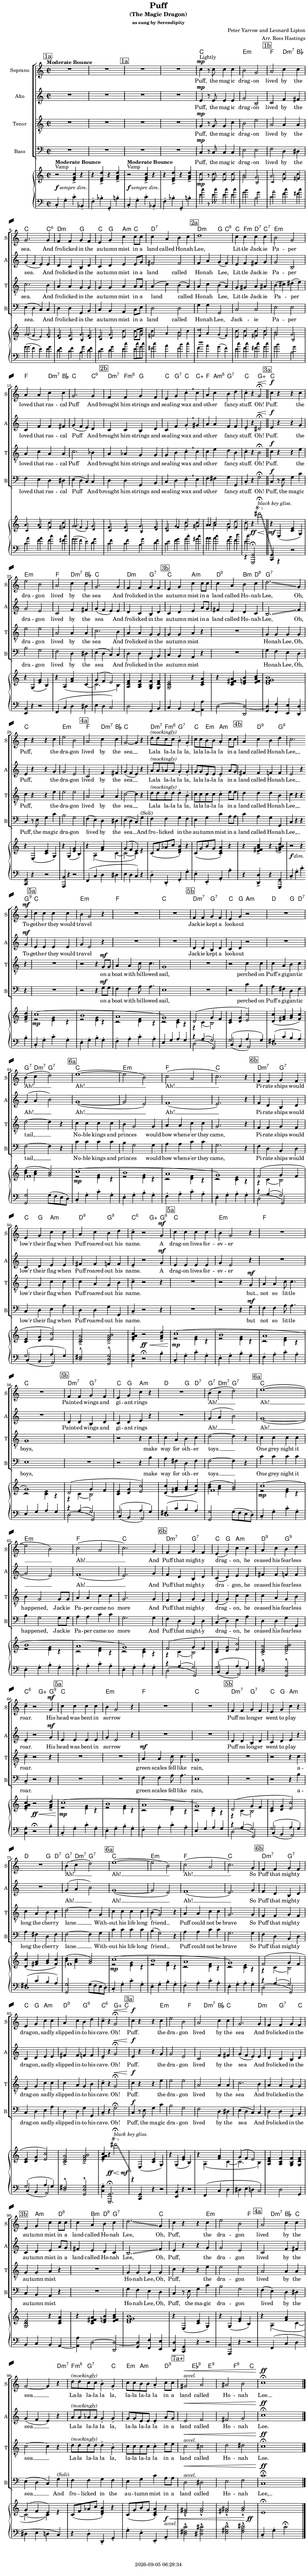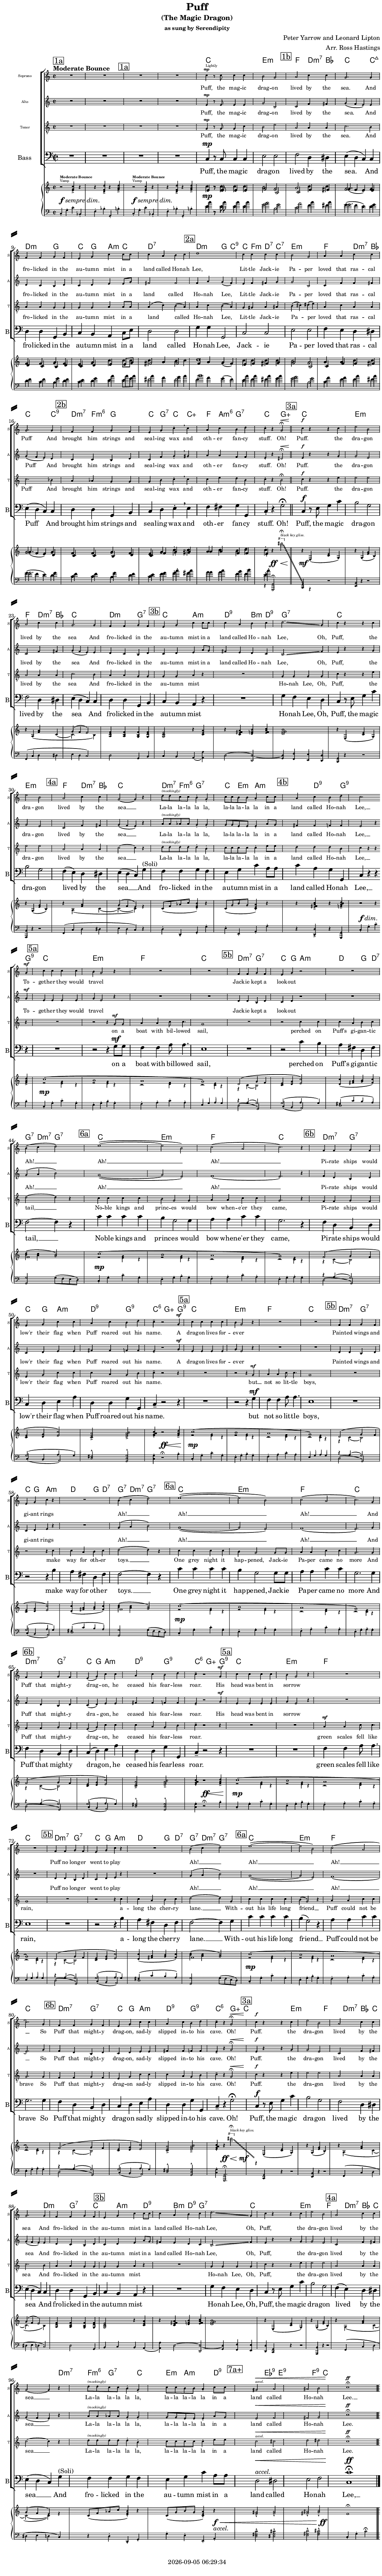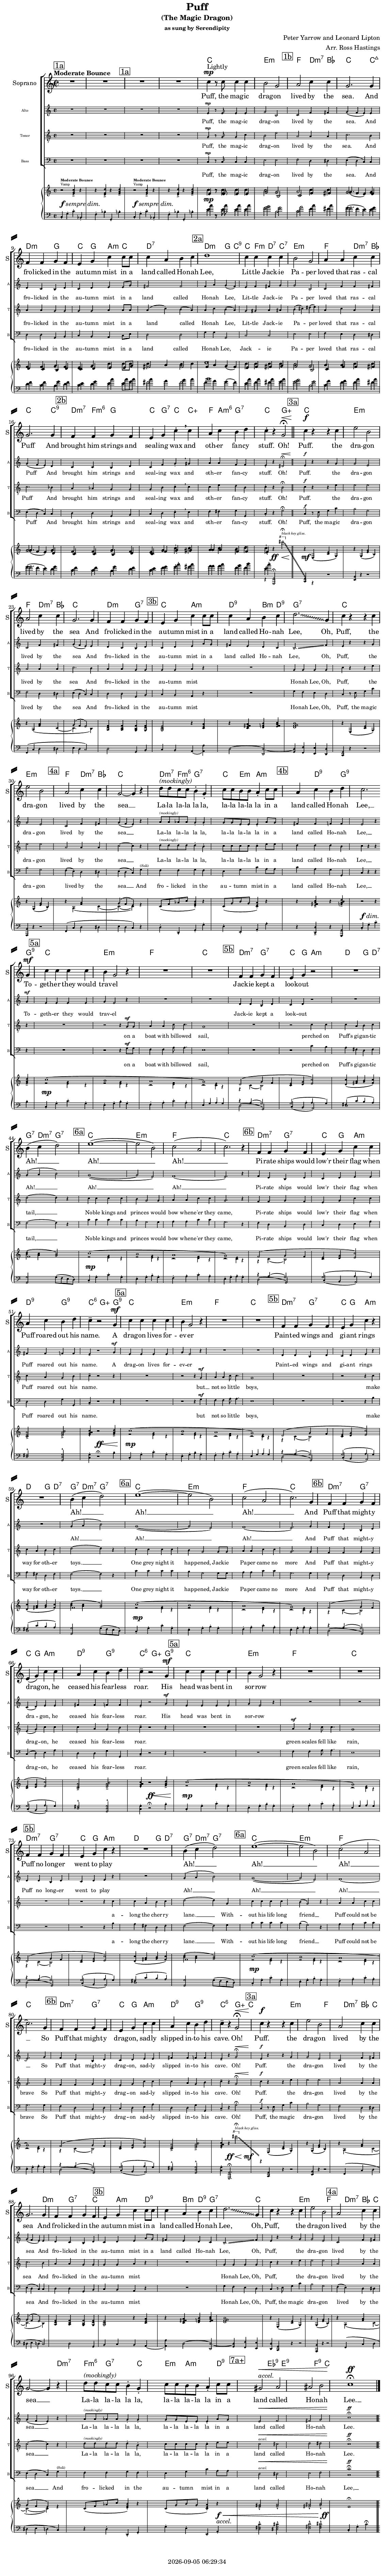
\version "2.22.0"

\include "predefined-guitar-fretboards.ly"
\include "articulate.ly"

today = #(strftime "%Y-%m-%d %H:%M:%S" (localtime (current-time)))

\header {
% centered at top
%  dedication  = "dedication"
  title       = "Puff"
  subtitle    = "(The Magic Dragon)"
  subsubtitle = "as sung by Serendipity"
%  instrument  = "instrument"
  
% arrangement of following lines:
%
%  poet    composer
%  meter   arranger
%  piece       opus

  composer    = "Peter Yarrow and Leonard Lipton"
  arranger    = "Arr. Ross Hastings"
%  opus        = "opus"

%  poet        = "poet"
%  meter       = "meter"
%  piece       = "piece"

% centered at bottom
% tagline     = "tagline" % default lilypond version
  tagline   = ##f
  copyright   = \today
}

#(set-global-staff-size 16)

global = {
  \key c \major
  \time 2/2
}

TempoTrackA = {
  \tempo "Moderate Bounce" 2=100
  \set Score.tempoHideNote = ##t
  \repeat volta 2 {
    s1*2
  }
  s1*15
  s2 \tempo 2=50 s2 \tempo 2=100
}

TempoTrackB = {
    s1*14
  }

TempoTrackC = {
  s1 s2.
}

TempoTrackD = {
  \repeat volta 3 {
    s4
    s1*15
    \alternative {
      {s2.}
      {s2 \tempo 2=25 s \tempo 2=100}
    }
  }
}

TempoTrackE = {
  s1*2 s2 \tempo 4=50 s2
}

TempoTrack = {
  \TempoTrackA
  \repeat segno 2 {
    \TempoTrackB
    \volta 1 {
      \TempoTrackC
      \TempoTrackD
    }
    \volta 2 {
      \TempoTrackE
    }
  }
}

TempoTrackNosegno = {
  \TempoTrackA
  \TempoTrackB
  \TempoTrackC
  \TempoTrackD
  \TempoTrackB
  \TempoTrackE
}

RehearsalTrackA = {
%  \set Score.currentBarNumber = #5
  \repeat volta 2 {
    \mark \markup { \box "1a" } s1*2
  }
  s1*2
  \mark \markup { \box "1b" } s1*5
  \mark \markup { \box "2a" } s1*5
  \mark \markup { \box "2b" } s1*4
}

RehearsalTrackB = {
  \mark \markup { \box "3a" } s1*5
  \mark \markup { \box "3b" } s1*5 
  \mark \markup { \box "4a" } s1*4
}

RehearsalTrackC = {
  \mark \markup { \box "4b" } s1 s2.
}

RehearsalTrackD = {
  \repeat volta 3 {
    \partial 4 s4
    \mark \markup { \box "5a" } s1*4
    \mark \markup { \box "5b" } s1*4
    \mark \markup { \box "6a" } s1*4
    \mark \markup { \box "6b" } s1*3
    \alternative { {s2.} {s1} }
  }
}

RehearsalTrackE = {
  \partial 1
  \mark \markup { \box "7a+" } s1*3
}

RehearsalTrack = {
  \RehearsalTrackA
  \repeat segno 2 {
    \RehearsalTrackB
    \volta 1 {
      \RehearsalTrackC
      \RehearsalTrackD
    }
    \volta 2 {
      \RehearsalTrackE
    }
  }
}

RehearsalTrackNosegno = {
  \RehearsalTrackA
  \RehearsalTrackB
  \RehearsalTrackC
  \RehearsalTrackD
  \RehearsalTrackB
  \RehearsalTrackE
}

ChordTrackA = \chordmode {
  \repeat volta 2 {
    s1*2
  }
  c1 | e:m
  f2 d4:m7 c:0 | c2. c4:maj7 | d2:m g | c4 g a:m c | d1:7
  d2:m g4 c:9 | c4 f:m d:7 c:7 | e1:m | f2 d4:m7 c:0 | c2. c4:9 % 2a
  d4:m7 f:m6 g2 | c4 g:7 c c:aug | f4 a:m6 g2:7 | c2 g:aug
}

ChordTrackB = \chordmode {
  c1 | e:m | f2 d4:m7 c:0 | c1 | d2:m g:7 % 3a
  c2 a:m | d:9 b4:m d:9 | g1:7 | c | e:m
  f2 d4:m7 c:0 | c1 | d4:m7 f:m6 g2:7 | c4 e:m a2:m % 4a
}

ChordTrackC = \chordmode {
  s4 d:9 s g:9 | s2.
}

ChordTrackD = \chordmode {
  \repeat volta 3 {
    g4:9
    c1 | e:m | f | c % 5a
    d2:m7 g:7 | c4 g a2:m | d g4 d:7 | g:7 d:m7 g2:7
    c1 | e:m | f | c % 6a
    d2:m7 g:7 | c4 g a2:m | d:9 g:9 | c:6 g4:aug
  }
}

ChordTrackE = \chordmode {
  d2:9 ees:9 | e:9 f:9 % 7a+
  c1
}

ChordTrack = {
  \ChordTrackA
  \repeat segno 2 {
    \ChordTrackB
    \volta 1 {
      \ChordTrackC
      \ChordTrackD
    }
    \volta 2 {
      \ChordTrackE
    }
  }
}

ChordTrackNosegno = {
  \ChordTrackA
  \ChordTrackB
  \ChordTrackC
  \ChordTrackD
  \ChordTrackB
  \ChordTrackE
}

sopranoTiny = \relative {
  c''4\omit\mp r8 8 4 4
  b2 g
  a2 c4 4 % 1b
  g2. 4
  f4 4 g f
  e4 g c4 8 8
  c4 a b c
  d1 % 2a
  c4 4 4 4
  b2 g
  a4 4 c c
  g2. 4
  f4 4 g f % 2b
  e4 g c-. c
  a4 c b d
  c4-.
}

sopranoA = \relative {
  c''4\mp^\markup Lightly r8 8 4 4
  b2 g
  a2 c4 4 % 1b
  g2. 4
  f4 4 g f
  e4 g c4 8 8
  c4 a b c
  d1 % 2a
  c4 4 4 4
  b2 g
  a4 4 c c
  g2. 4
  f4 4 g f % 2b
  e4 g c-. \breathe c
  a4 c b d
  c4-.
  r4 g2\fermata \<
}

sopranoB = \relative {
    c''4\f r r c % 3a
    e2 b
    a2 c4 4
    g2. 4
    f4 4 g f
    e4 g c4 8 8 % 3b
    c4 a b c
    \override Glissando.style = #'zigzag
    d2.\glissando g,4
    c4 r r c
    e2 b
    a2 c4 4 % 4a
    g2~4 r
    d'8^\markup\italic "(mockingly)" 8 c c b4-. g-.
    c8 8 b b a4-. c8 8 \bar "|" \partial 1
}

sopranoC = \relative {
  a'4 c b d % 4b
  c2.
}

sopranoDa = \relative {
  g'4\mf
  c4 4 4 4 % 5a
  b4 g2 r4
  R1
  R1
  f4 4 g f % 5b
  \tag #'dash    {e4  g c r}
  \tag #'v1      {e,4 g r2}
  \tag #'(v2 v3) {e4  g c r}
  R1
  b4(c d2)
  e1~( % 6a
  e2 b)
  c2(a
  \tag #'dash    {c2.) g4}
  \tag #'v1      {c2.) r4}
  \tag #'(v2 v3) {c2.) g4}
  f4 4 g f % 6b
  \tag #'dash    {\slurDashed e4 (g) c c}
  \tag #'(v1 v3) {            e,4 g  c c}
  \tag #'v2      {            e,4(g) c c}
  a4 c b d
}

sopranoDb = {
  c''4-- r2
}

sopranoDc = {
  c''4-- r g'2\fermata\<
}

sopranoD = {
  \repeat volta 3 {
    \sopranoDa
    \alternative {
      { \sopranoDb }
      { \sopranoDc }
    }
  }
}

sopranoDsingle = {
  \keepWithTag #'v1 \sopranoDa \sopranoDb
  \keepWithTag #'v2 \sopranoDa \sopranoDb
  \keepWithTag #'v3 \sopranoDa \sopranoDc
}

sopranoE = \relative {
      gis'2\<^\markup\italic accel. a
      ais2 b
      c1\ff\fermata
}

soprano = \relative {
  \global \dynamicUp
  \repeat volta 2 {R1*2}
  \sopranoA \bar "||"
  \repeat segno 2 {
    \sopranoB
    \alternative {
      \volta 1 {
        \sopranoC \break
        \keepWithTag #'dash \sopranoD
      }
      \volta 2 \volta #'() {
        \section
        \sectionLabel "Coda"
        \sopranoE
      }
    }
  }
  \bar "|."
}

sopranoNosegno = {
  \global \dynamicUp
  \repeat volta 2 {R1*2}
  \sopranoA \bar "||"
  \sopranoB
  \sopranoC \break
  \keepWithTag #'dash \sopranoD 
  \sopranoB
  \sopranoE
  \bar "|."
}

sopranoSingle = {
  \global \dynamicUp
  \repeat volta 2 {R1*2}
  \sopranoA \bar "||"
  \sopranoB
  \sopranoC \break
  \sopranoDsingle
  \sopranoB
  \sopranoE
  \bar "|."
}

nom  = {   \set ignoreMelismata = ##t }
yesm = { \unset ignoreMelismata       }

wordsSopA = \lyricmode {
  Puff, the mag -- ic drag -- on
  lived by the sea.
  And fro -- licked in the au -- tumn mist
  in a land called Ho -- nah Lee,
  Lit -- tle Jack -- ie Pa -- per
  loved that ras -- cal Puff
  And brought him strings and seal -- ing wax
  and oth -- er fan -- cy stuff. Oh!
}

emptySopA = \lyricmode {
  _ _ _ _ _ _
  _ _ _ _
  _ _ _ _ _ _ _ _
  _ _ _ _ _ _ _
  _ _ _ _ _ _
  _ _ _ _ _
  _ _ _ _ _ _ _ _
  _ _ _ _ _ _ _
}

wordsSopB = \lyricmode {
  Puff. the dra -- gon lived by the sea
  And fro -- licked in the au -- tumn mist
  in a land called Ho -- nah Lee,
  Oh, Puff, the dra -- gon lived by the sea __
  La -- la la -- la la la,
  la -- la la -- la la in a
}

emptySopB = \lyricmode {
  _ _ _ _ _ _ _ _
  _ _ _ _ _ _ _ _
  _ _ _ _ _ _ _
  _ _ _ _ _ _ _ _ _
  _ _ _ _ _ _
  _ _ _ _ _ _ _
}

wordsSopC = \lyricmode {
  land called Ho -- nah Lee, __
}

emptySopC = \lyricmode {
  _ _ _ _ _
}

wordsSopVOne = \lyricmode {
  To -- geth -- er they would trav -- el
  Jack -- ie kept a look -- out _
  "" "" ""
  _ Pi -- rate ships would low'r their flag
  when Puff roared out his name. _
}

wordsSopVTwo = \lyricmode {
  A drag -- on lives for -- ev -- er
  Paint -- ed wings and gi -- ant rings
  Ah! __ Ah! __ Ah! __
  And Puff that might -- y drag -- on, ""
  he ceased his fear -- less roar.
  _
}

wordsSopVThree = \lyricmode {
  His head was bent in sor -- row
  Puff no long -- er went to play
  "" "" ""
  So Puff that might -- y drag -- on,
  sad -- ly slipped in -- to his _ cave. Oh!
}

wordsSopD = \lyricmode {
  land called Ho -- nah Lee.
}

emptySopD = \lyricmode {
  _ _ _ _ _
}

wordsSopOne = {
  \wordsSopA
  \wordsSopB
  \wordsSopC
  \wordsSopVOne
  \wordsSopD
}

wordsSopTwo = {
  \emptySopA
  \emptySopB
  \emptySopC
  \wordsSopVTwo
  \emptySopD
}

wordsSopThree = {
  \emptySopA
  \emptySopB
  \emptySopC
  \wordsSopVThree
  \emptySopD
}

wordsSopNosegnoOne = {
  \wordsSopA
  \wordsSopB
  \wordsSopC
  \wordsSopVOne
  \emptySopB
  \emptySopD
}

wordsSopNosegnoTwo = {
  \emptySopA
  \emptySopB
  \emptySopC
  \wordsSopVTwo
  \emptySopB
  \emptySopD
}

wordsSopNosegnoThree = {
  \emptySopA
  \emptySopB
  \emptySopC
  \wordsSopVThree
  \wordsSopB
  \wordsSopD
}

wordsSopSingle = \lyricmode {
  Puff, the mag -- ic drag -- on
  lived by the sea.
  And fro -- licked in the au -- tumn mist
  in a land called Ho -- nah Lee,
  Lit -- tle Jack -- ie Pa -- per
  loved that ras -- cal Puff
  And brought him strings and seal -- ing wax
  and oth -- er fan -- cy stuff. Oh!

  Puff. the dra -- gon lived by the sea
  And fro -- licked in the au -- tumn mist
  in a land called Ho -- nah Lee,
  Oh, Puff, the dra -- gon lived by the sea __
  La -- la la -- la la la,
  la -- la la -- la la in a
  land called Ho -- nah Lee, __

  To -- geth -- er they would trav -- el
  Jack -- ie kept a look -- out
  Ah! __ Ah! __ Ah! __
  Pi -- rate ships would low'r their flag
  when Puff roared out his name.

  A drag -- on lives for -- ev -- er
  Paint -- ed wings and gi -- ant rings
  Ah! __ Ah! __ Ah! __
  And Puff that might -- y drag -- on,
  he ceased his fear -- less roar.

  His head was bent in sor -- row
  Puff no long -- er went to play
  Ah! __ Ah! __ Ah! __
  So Puff that might -- y drag -- on,
  sad -- ly slipped in -- to his cave.
  Oh!

  Puff. the dra -- gon lived by the sea
  And fro -- licked in the au -- tumn mist
  in a land called Ho -- nah Lee,
  Oh, Puff, the dra -- gon lived by the sea __
  La -- la la -- la la la,
  la -- la la -- la la in a
  land called Ho -- nah Lee. __
}

wordsSopMidi = \lyricmode {
  "Puff, " "the " mag "ic " drag "on "
  "\nlived " "by " "the " "sea. "
  "\nAnd " fro "licked " "in " "the " au "tumn " "mist "
  "\nin " "a " "land " "called " Ho "nah " "Lee, "
  "\nLit" "tle " Jack "ie " Pa "per "
  "\nloved " "that " ras "cal " "Puff "
  "\nAnd " "brought " "him " "strings " "and " seal "ing " "wax "
  "\nand " oth "er " fan "cy " "stuff. " "Oh! "

  "\nPuff. " "the " dra "gon " "lived " "by " "the " "sea "
  "\nAnd " fro "licked " "in " "the " au "tumn " "mist "
  "\nin " "a " "land " "called " Ho "nah " "Lee, "
  "\nOh, " "Puff, " "the " dra "gon " "lived " "by " "the " "sea " 
  "\nLa" "la " la "la " "la " "la, "
  "\nla" "la " la "la " "la " "in " "a "
  "\nland " "called " Ho "nah " "Lee, " 

  "\nTo" geth "er " "they " "would " trav "el "
  "\nJack" "ie " "kept " "a " look "out "
  "\nAh! "  "Ah! "  "Ah! " 
  "\nPi" "rate " "ships " "would " "low'r " "their " "flag "
  "\nwhen " "Puff " "roared " "out " "his " "name. "

  "\nA " drag "on " "lives " for ev "er "
  "\nPaint" "ed " "wings " "and " gi "ant " "rings "
  "\nAh! "  "Ah! "  "Ah! " 
  "\nAnd " "Puff " "that " might "y " drag "on, "
  "\nhe " "ceased " "his " fear "less " "roar. "

  "\nHis " "head " "was " "bent " "in " sor "row "
  "\nPuff " "no " long "er " "went " "to " "play "
  "\nAh! "  "Ah! "  "Ah! " 
  "\nSo " "Puff " "that " might "y " drag "on, "
  "\nsad" "ly " "slipped " in "to " "his " "cave. "
  "\nOh! "

  "\nPuff. " "the " dra "gon " "lived " "by " "the " "sea "
  "\nAnd " fro "licked " "in " "the " au "tumn " "mist "
  "\nin " "a " "land " "called " Ho "nah " "Lee, "
  "\nOh, " "Puff, " "the " dra "gon " "lived " "by " "the " "sea " 
  "\nLa" "la " la "la " "la " "la, "
  "\nla" "la " la "la " "la " "in " "a "
  "\nland " "called " Ho "nah " "Lee. " 
}

altoTiny = \relative {
  e'4\omit\mp r8 8 4 4
  g2 b,
  c2 f4 fis % 1b
  g4(f e) e
  d4 c b d
  c4 d e e8 g
  fis2 2
  f4 a g(f) % 2a
  e4 f fis g
  g2 b,
  c4 f f fis
  g4(f e) d
  c4 4 b d % 2b
  c4 f g-. gis
  a4 4 f f
  e4-.
}

altoAA = \relative {
  e'4\mp r8 8 4 4
  g2 b,
  c2 f4 fis % 1b
  g4(f e) e
  d4 c b d
  c4 d e e8 g
  fis2 2
  f4 a g(f) % 2a
  e4 f fis g
  g2 b,
  c4 f f fis
  g4(f e) d
  c4 4 b d % 2b
  c4 f g-. \breathe gis
  a4 4 f f
  e4-.
}

altoA = \relative {
  \altoAA
  r4 dis'2\fermata\<
}

altoB = \relative {
    e'4\f r r g % 3a
    g2 e
    c2 f4 fis
    g4(f e) e
    d4 c b d
    c4 d e a8 g % 3b
    fis4 e d c
    \override Glissando.style = #'zigzag
    b2.\glissando f'4
    e4 r r g
    g2 e
    c2 f4 fis % 4a
    g4(f e) r
    a8^\markup\italic "(mockingly)" a aes aes g4-. g-.
    g8 8 e e e4-. a8 g
  }

altoC = \relative {
  fis'4 4 f f % 4b
  e2 r4
}

altoDa = \relative {
  g'4\mf
  e4 4 4 4 % 5a
  g4 e2 r4
  R1
  R1
  d4 4 b d % 5b
  \tag #'dash    {c4 d e r}
  \tag #'v1      {c4 d r2}
  \tag #'(v2 v3) {c4 d e r}
  R1
  g4(a b2)
  g1~( % 6a
  g2 e)
  f1(
  \tag #'dash    {e2.) g4}
  \tag #'v1      {e2.) r4}
  \tag #'(v2 v3) {e2.) g4}
  f4 d b d % 6b
  \tag #'dash    {\slurDashed c4(d) \slurSolid e e}
  \tag #'(v1 v3) {            c4 d             e e}
  \tag #'v2      {            c4(d)            e e}
  fis4 4 f f
}

altoDb = \relative c' {
  e4-- r2
}

altoDc = \relative c' {
  e4-- r g2\fermata\<
}

altoD = {
  \repeat volta 3 {
    \keepWithTag #'dash \altoDa
    \alternative {
      { \altoDb }
      { \altoDc }
    }
  }
}

altoDsingle = {
  \keepWithTag #'v1 \altoDa \altoDb
  \keepWithTag #'v2 \altoDa \altoDb
  \keepWithTag #'v3 \altoDa \altoDc
}

altoE = \relative {
  e'2\< f
  fis2 g
  c1\ff\fermata
}

alto = \relative {
  \global \dynamicUp
  \repeat volta 2 {R1*2}
  \altoA
  \repeat segno 2 {
    \altoB
    \volta 1 {
      \altoC
      \keepWithTag #'dash \altoD
    }
    \volta 2 {
      \altoE
    }
  }
  \bar "|."
}

altoNosegno = \relative {
  \global \dynamicUp
  \repeat volta 2 {R1*2}
  \altoA
  \altoB
  \altoC
  \altoD
  \altoB
  \altoE
  \bar "|."
}

altoSingle = \relative {
  \global \dynamicUp
  \repeat volta 2 {R1*2}
  \altoA
  \altoB
  \altoC
  \altoDsingle
  \altoB
  \altoE
  \bar "|."
}

wordsAltoA = \lyricmode {
  Puff, the mag -- ic drag -- on
  lived by the sea.
  And fro -- licked in the au -- tumn mist
  in a land called Ho -- nah Lee,
  Lit -- tle Jack -- ie Pa -- per
  loved that ras -- cal Puff
  And brought him strings and seal -- ing wax
  and oth -- er fan -- cy stuff. Oh!
}

emptyAltoA = \lyricmode {
  _ _ _ _ _ _
  _ _ _ _
  _ _ _ _ _ _ _ _
  _ _ _ _ _ _ _
  _ _ _ _ _ _
  _ _ _ _ _
  _ _ _ _ _ _ _ _
  _ _ _ _ _ _ _
}

wordsAltoB = \lyricmode {
  Puff. the dra -- gon lived by the sea
  And fro -- licked in the au -- tumn mist
  in a land called Ho -- nah Lee,
  Oh, Puff, the dra -- gon lived by the sea __
  La -- la la -- la la la,
  la -- la la -- la la in a
}

emptyAltoB = \lyricmode {
  _ _ _ _ _ _ _ _
  _ _ _ _ _ _ _ _
  _ _ _ _ _ _ _
  _ _ _ _ _ _ _ _ _
  _ _ _ _ _ _
  _ _ _ _ _ _ _
}

wordsAltoC = \lyricmode {
  land called Ho -- nah Lee, __
}

emptyAltoC = \lyricmode {
  _ _ _ _ _
}

wordsAltoVOne = \lyricmode {
  To -- geth -- er they would trav -- el
  Jack -- ie kept a look -- out _
  _ _ _
  _ Pi -- rate ships would low'r their flag
  when Puff roared out his name. _
}

wordsAltoVTwo = \lyricmode {
  A drag -- on lives for -- ev -- er
  Paint -- ed wings and gi -- ant rings
  Ah! __ Ah! __ Ah! __
  And Puff that might -- y dra -- gon,
  _ he ceased his fear -- less roar. _
}

wordsAltoVThree = \lyricmode {
  His head was bent in sor -- row
  Puff no long -- er went to play
  _ _ _
  So Puff that might -- y drag -- on,
  sad -- ly slipped in -- to his _ cave.
  Oh!
}

wordsAltoD = \lyricmode {
  land called Ho -- nah Lee.
}

emptyAltoD = \lyricmode {
  _ _ _ _ _
}

wordsAltoOne = {
  \wordsAltoA
  \wordsAltoB
  \wordsAltoC
  \wordsAltoVOne
  \wordsAltoD
}

wordsAltoTwo = {
  \emptyAltoA
  \emptyAltoB
  \emptyAltoC
  \wordsAltoVTwo
  \emptyAltoD
}

wordsAltoThree = {
  \emptyAltoA
  \emptyAltoB
  \emptyAltoC
  \wordsAltoVThree
  \emptyAltoD
}

wordsAltoNosegnoOne = {
  \wordsAltoA
  \wordsAltoB
  \wordsAltoC
  \wordsAltoVOne
  \emptyAltoB
  \emptyAltoD
}

wordsAltoNosegnoTwo = {
  \emptyAltoA
  \emptyAltoB
  \emptyAltoC
  \wordsAltoVTwo
  \emptyAltoB
  \emptyAltoD
}

wordsAltoNosegnoThree = {
  \emptyAltoA
  \emptyAltoB
  \emptyAltoC
  \wordsAltoVThree
  \wordsAltoB
  \wordsAltoD
}

wordsAltoSingle = \lyricmode {
  Puff, the mag -- ic drag -- on
  lived by the sea.
  And fro -- licked in the au -- tumn mist
  in a land called Ho -- nah Lee,
  Lit -- tle Jack -- ie Pa -- per
  loved that ras -- cal Puff
  And brought him strings and seal -- ing wax
  and oth -- er fan -- cy stuff. Oh!

  Puff. the dra -- gon lived by the sea
  And fro -- licked in the au -- tumn mist
  in a land called Ho -- nah Lee,
  Oh, Puff, the dra -- gon lived by the sea __
  La -- la la -- la la la,
  la -- la la -- la la in a
  land called Ho -- nah Lee, __

  To -- geth -- er they would trav -- el
  Jack -- ie kept a look -- out
  Ah! __ Ah! __ Ah! __
  Pi -- rate ships would low'r their flag
  when Puff roared out his name.

  A drag -- on lives for -- ev -- er
  Paint -- ed wings and gi -- ant rings
  Ah! __ Ah! __ Ah! __
  And Puff that might -- y dra -- gon,
  he ceased his fear -- less roar.

  His head was bent in sor -- row
  Puff no long -- er went to play
  Ah! __ Ah! __ Ah! __
  So Puff that might -- y drag -- on,
  sad -- ly slipped in -- to his cave.
  Oh!

  Puff. the dra -- gon lived by the sea
  And fro -- licked in the au -- tumn mist
  in a land called Ho -- nah Lee,
  Oh, Puff, the dra -- gon lived by the sea __
  La -- la la -- la la la,
  la -- la la -- la la in a
  land called Ho -- nah Lee.
}

wordsAltoMidi = \lyricmode {
  "Puff, " "the " mag "ic " drag "on "
  "\nlived " "by " "the " "sea. "
  "\nAnd " fro "licked " "in " "the " au "tumn " "mist "
  "\nin " "a " "land " "called " Ho "nah " "Lee, "
  "\nLit" "tle " Jack "ie " Pa "per "
  "\nloved " "that " ras "cal " "Puff "
  "\nAnd " "brought " "him " "strings " "and " seal "ing " "wax "
  "\nand " oth "er " fan "cy " "stuff. " "Oh! "

  "\nPuff. " "the " dra "gon " "lived " "by " "the " "sea "
  "\nAnd " fro "licked " "in " "the " au "tumn " "mist "
  "\nin " "a " "land " "called " Ho "nah " "Lee, "
  "\nOh, " "Puff, " "the " dra "gon " "lived " "by " "the " "sea " 
  "\nLa" "la " la "la " "la " "la, "
  "\nla" "la " la "la " "la " "in " "a "
  "\nland " "called " Ho "nah " "Lee, " 

  "\nTo" geth "er " "they " "would " trav "el "
  "\nJack" "ie " "kept " "a " look "out "
  "\nAh! "  "Ah! "  "Ah! " 
  "\nPi" "rate " "ships " "would " "low'r " "their " "flag "
  "\nwhen " "Puff " "roared " "out " "his " "name. "

  "\nA " drag "on " "lives " for ev "er "
  "\nPaint" "ed " "wings " "and " gi "ant " "rings "
  "\nAh! "  "Ah! "  "Ah! " 
  "\nAnd " "Puff " "that " might "y " dra "gon, "
  "\nhe " "ceased " "his " fear "less " "roar. "

  "\nHis " "head " "was " "bent " "in " sor "row "
  "\nPuff " "no " long "er " "went " "to " "play "
  "\nAh! "  "Ah! "  "Ah! " 
  "\nSo " "Puff " "that " might "y " drag "on, "
  "\nsad" "ly " "slipped " in "to " "his " "cave. "
  "\nOh! "

  "\nPuff. " "the " dra "gon " "lived " "by " "the " "sea "
  "\nAnd " fro "licked " "in " "the " au "tumn " "mist "
  "\nin " "a " "land " "called " Ho "nah " "Lee, "
  "\nOh, " "Puff, " "the " dra "gon " "lived " "by " "the " "sea " 
  "\nLa" "la " la "la " "la " "la, "
  "\nla" "la " la "la " "la " "in " "a "
  "\nland " "called " Ho "nah " "Lee. "
}

tenorTiny = \relative {
  g4\omit\mp r8 8 4 c
  b2 e
  a,2 4 4 % 1b
  c2. b4
  a4 4 g g
  g4 4 a4 8 8
  a4(c) b(a)
  a4 c b(a) % 2a
  g4 gis a ais
  b4(cis) dis(e)
  a,4 c a a
  c2. bes4
  a4 aes g g % 2b
  g4 b c-. c
  c4 e d b
  c4-.
}

tenorAA = \relative {
  g4\mp r8 8 4 c
  b2 e
  a,2 4 4 % 1b
  c2. b4
  a4 4 g g
  g4 4 a4 8 8
  a4(c) b(a)
  a4 c b(a) % 2a
  g4 gis a ais
  b4(cis) dis(e)
  a,4 c a a
  c2. bes4
  a4 aes g g % 2b
  g4 b c-. \breathe c
  c4 e d b
  c4-.
}

tenorA = \relative {
  \tenorAA
  r4 b2\fermata
}

tenorB = \relative {
    c'4\f r r e % 3a
    e2 2
    a,2 4 4
    c2. b4
    a4 4 g g
    g4 4 a r % 3b
    R1
    g4 4 4 4
    c4 r r e
    e2 2
    a,2 4 4 % 4a
    c2~4 r
    d8^\markup\italic "(mockingly)" 8 8 8 4-. b-.
    c8 8 8 8 4-. e8 8
}

tenorC = \relative {
  d'4 4 4 b % 4b
  c4 r r
}

tenorDa = \relative {
  r4
  R1 % 5a
  \tag #'dash {r2 r4 \slurDashed g8\mf~8 \slurSolid}
  \tag #'v1   {r2 r4             g8\mf 8           }
  \tag #'v2   {r2 r4             g4\mf             }
  \tag #'v3   {R1                                  }
  \tag #'dash    {a4    4 c8 4.}
  \tag #'(v1 v2) {a4    4 c8 4.}
  \tag #'v3      {a4\mf 4 c8 4.}
  g1
  R1 % 5b
  \tag #'dash    {r2 c4 c4}
  \tag #'v1      {r2 c4 c4}
  \tag #'(v2 v3) {r2 r4 c4}
  c4 a b c
  \tag #'dash    {d2 ~4 g,}
  \tag #'(v1 v2) {d'2~4 r }
  \tag #'v3      {d2 ~4 g,}
  c4 4 4 4 % 6a
  \tag #'dash {\slurDashed b4(g2) 8(8) \slurSolid}
  \tag #'v1   {            b4 g2  4              }
  \tag #'v2   {            b4 g2  8 8            }
  \tag #'v3   {            b4(g2) r4             }
  a4 4 c c
  \tag #'dash    {g2.  4}
  \tag #'v1      {g2. r4}
  \tag #'(v2 v3) {g2.  4}
  f4 4 g f % 6b
  \tag #'dash    {\slurDashed e4 (g) \slurSolid c c}
  \tag #'(v1 v3) {            e,4 g             c c}
  \tag #'v2      {            e,4(g)            c c}
  c4 a g b
}

tenorDb = \relative {
  c'4-- r2
}

tenorDc = \relative {
  c'4-- r g2\fermata\<
}

tenorD = {
  \repeat volta 3 {
    \keepWithTag #'dash \tenorDa
    \alternative {
      { \tenorDb }
      { \tenorDc }
    }
  }
}

tenorDsingle = {
  \keepWithTag #'v1 \tenorDa \tenorDb
  \keepWithTag #'v2 \tenorDa \tenorDb
  \keepWithTag #'v3 \tenorDa \tenorDc
}

tenorE = \relative {
  c'2\<^\markup\italic accel. cis % 7a+
  d2 dis
  c1\ff\fermata
}

tenor = \relative {
  \global \dynamicUp
  \repeat volta 2 {R1*2}
  \tenorA
  \repeat segno 2 {
    \tenorB
    \volta 1 {
      \tenorC
      \tenorD
    }
    \volta 2 {
      \tenorE
    }
  }
}

tenorNosegno = \relative {
  \global \dynamicUp
  \repeat volta 2 {R1*2}
  \tenorA
  \tenorB
  \tenorC
  \tenorD
  \tenorB
  \tenorE
}

tenorSingle = \relative {
  \global \dynamicUp
  \repeat volta 2 {R1*2}
  \tenorA
  \tenorB
  \tenorC
  \tenorDsingle
  \tenorB
  \tenorE
}

wordsTenorA = \lyricmode {
  Puff, the mag -- ic drag -- on
  lived by the sea.
  And fro -- licked in the au -- tumn mist
  in a land called Ho -- nah Lee,
  Lit -- tle Jack -- ie Pa -- per
  loved that ras -- cal Puff
  And brought him strings and seal -- ing wax
  and oth -- er fan -- cy stuff. Oh!
}

emptyTenorA = \lyricmode {
  _ _ _ _ _ _
  _ _ _ _
  _ _ _ _ _ _ _ _
  _ _ _ _ _ _ _
  _ _ _ _ _ _
  _ _ _ _ _
  _ _ _ _ _ _ _ _
  _ _ _ _ _ _ _
}

wordsTenorB = \lyricmode {
  Puff. the dra -- gon lived by the sea
  And fro -- licked in the au -- tumn mist
  Ho -- nah Lee,
  Oh, Puff, the dra -- gon lived by the sea __
  La -- la la -- la la la,
  la -- la la -- la la in a
}

emptyTenorB = \lyricmode {
  _ _ _ _ _ _ _ _
  _ _ _ _ _ _ _ _
  _ _ _
  _ _ _ _ _ _ _ _ _
  _ _ _ _ _ _
  _ _ _ _ _ _ _
}

wordsTenorC = \lyricmode {
  land called Ho -- nah Lee, __
}

emptyTenorC = \lyricmode {
  _ _ _ _ _
}

wordsTenorVOne = \lyricmode {
  \nom on a \yesm boat with bil -- lowed sail,
  perched on Puff's gi -- gan -- tic tail, __
  "" No -- ble kings and \nom princ -- es \yesm
  would bow when -- e'er they came,
  "" Pi -- rate ships would low'r their flag
  when Puff roared out his name. _
}

wordsTenorVTwo = \lyricmode {
  but __ not so lit -- tle boys,
  _ make way for oth -- er toys. __
  "" One grey night it \nom hap -- pened, \yesm
  \nom Jack -- ie \yesm Pa -- per came no more
  And Puff that might -- y drag -- _ on,
  he ceased his fear -- less roar. _
}

wordsTenorVThree = \lyricmode {
  _ green scales fell like rain,
  _ a -- long the cher -- ry lane. __
  With -- out his life long friend __
  "" Puff could not be brave
  So Puff that might -- y drag -- on
  sad -- ly slipped in -- to his _ cave.
  Oh!
}

wordsTenorD = \lyricmode {
  land called Ho -- nah Lee.
}

emptyTenorD = \lyricmode {
  _ _ _ _ _
}

wordsTenorOne = {
  \wordsTenorA
  \wordsTenorB
  \wordsTenorC
  \wordsTenorVOne
  \wordsTenorD
}

wordsTenorTwo = {
  \emptyTenorA
  \emptyTenorB
  \emptyTenorC
  \wordsTenorVTwo
  \emptyTenorD
}

wordsTenorThree = {
  \emptyTenorA
  \emptyTenorB
  \emptyTenorC
  \wordsTenorVThree
  \emptyTenorD
}

wordsTenorNosegnoOne = {
  \wordsTenorA
  \wordsTenorB
  \wordsTenorC
  \wordsTenorVOne
  \emptyTenorB
  \emptyTenorD
}

wordsTenorNosegnoTwo = {
  \emptyTenorA
  \emptyTenorB
  \emptyTenorC
  \wordsTenorVTwo
  \emptyTenorB
  \emptyTenorD
}

wordsTenorNosegnoThree = {
  \emptyTenorA
  \emptyTenorB
  \emptyTenorC
  \wordsTenorVThree
  \wordsTenorB
  \wordsTenorD
}

wordsTenorSingle = \lyricmode {
  Puff, the mag -- ic drag -- on
  lived by the sea.
  And fro -- licked in the au -- tumn mist
  in a land called Ho -- nah Lee,
  Lit -- tle Jack -- ie Pa -- per
  loved that ras -- cal Puff
  And brought him strings and seal -- ing wax
  and oth -- er fan -- cy stuff. Oh!

  Puff. the dra -- gon lived by the sea
  And fro -- licked in the au -- tumn mist
  Ho -- nah Lee,
  Oh, Puff, the dra -- gon lived by the sea __
  La -- la la -- la la la,
  la -- la la -- la la in a
  land called Ho -- nah Lee, __

  on a boat with bil -- lowed sail,
  perched on Puff's gi -- gan -- tic tail, __
  No -- ble kings and princ -- es
  would bow when -- e'er they came,
  Pi -- rate ships would low'r their flag
  when Puff roared out his name.

  but __ not so lit -- tle boys,
  make way for oth -- er toys. __
  One grey night it hap -- pened,
  Jack -- ie Pa -- per came no more
  And Puff that might -- y drag -- on,
  he ceased his fear -- less roar.

  green scales fell like rain,
  a -- long the cher -- ry lane. __
  With -- out his life long friend __
  Puff could not be brave
  So Puff that might -- y drag -- on
  sad -- ly slipped in -- to his cave.
  Oh!

  Puff. the dra -- gon lived by the sea
  And fro -- licked in the au -- tumn mist
  Ho -- nah Lee,
  Oh, Puff, the dra -- gon lived by the sea __
  La -- la la -- la la la,
  la -- la la -- la la in a
  land called Ho -- nah Lee.
}

wordsTenorMidi = \lyricmode {
  "Puff, " "the " mag "ic " drag "on "
  "\nlived " "by " "the " "sea. "
  "\nAnd " fro "licked " "in " "the " au "tumn " "mist "
  "\nin " "a " "land " "called " Ho "nah " "Lee, "
  "\nLit" "tle " Jack "ie " Pa "per "
  "\nloved " "that " ras "cal " "Puff "
  "\nAnd " "brought " "him " "strings " "and " seal "ing " "wax "
  "\nand " oth "er " fan "cy " "stuff. " "Oh! "

  "\nPuff. " "the " dra "gon " "lived " "by " "the " "sea "
  "\nAnd " fro "licked " "in " "the " au "tumn " "mist "
  "\nHo" "nah " "Lee, "
  "\nOh, " "Puff, " "the " dra "gon " "lived " "by " "the " "sea " 
  "\nLa" "la " la "la " "la " "la, "
  "\nla" "la " la "la " "la " "in " "a "
  "\nland " "called " Ho "nah " "Lee, " 

  "\non " "a " "boat " "with " bil "lowed " "sail, "
  "\nperched " "on " "Puff's " gi gan "tic " "tail, " 
  "\nNo" "ble " "kings " "and " princ "es "
  "\nwould " "bow " when "e'er " "they " "came, "
  "\nPi" "rate " "ships " "would " "low'r " "their " "flag "
  "\nwhen " "Puff " "roared " "out " "his " "name. "

  "\nbut "  "not " "so " lit "tle " "boys, "
  "\nmake " "way " "for " oth "er " "toys. " 
  "\nOne " "grey " "night " "it " hap "pened, "
  "\nJack" "ie " Pa "per " "came " "no " "more "
  "\nAnd " "Puff " "that " might "y " drag "on, "
  "\nhe " "ceased " "his " fear "less " "roar. "

  "\ngreen " "scales " "fell " "like " "rain, "
  "\na" "long " "the " cher "ry " "lane. " 
  "\nWith" "out " "his " "life " "long " "friend " 
  "\nPuff " "could " "not " "be " "brave "
  "\nSo " "Puff " "that " might "y " drag "on "
  "\nsad" "ly " "slipped " in "to " "his " "cave. "
  "\nOh! "

  "\nPuff. " "the " dra "gon " "lived " "by " "the " "sea "
  "\nAnd " fro "licked " "in " "the " au "tumn " "mist "
  "\nHo" "nah " "Lee, "
  "\nOh, " "Puff, " "the " dra "gon " "lived " "by " "the " "sea " 
  "\nLa" "la " la "la " "la " "la, "
  "\nla" "la " la "la " "la " "in " "a "
  "\nland " "called " Ho "nah " "Lee. "
}

bassTiny = \relative {
  c4\omit\mp r8 8 4 4
  e2 e
  f2 d4 dis % 1b
  e4(d c) c
  d4 4 g, b
  c4 b a c8 e
  d2 2
  g4 4 g,2 % 2a
  c2 2
  e2 2
  f4 e d dis
  e4(d c) c
  d4 4 g, b % 2b
  c4 d e-. 4
  f4 fis g g,
  c4-.
}

bassAA = \relative {
  c4\mp r8 8 4 4
  e2 e
  f2 d4 dis % 1b
  e4(d c) c
  d4 4 g, b
  c4 b a c8 e
  d2 2
  g4 4 g,2 % 2a
  c2 2
  e2 2
  f4 e d dis
  e4(d c) c
  d4 4 g, b % 2b
  c4 d e-. \breathe 4
  f4 fis g g,
  c4-.
}

bassA = \relative {
  \bassAA
  r4 g2\fermata
}

bassB = \relative {
  c4\f r8 e g4 c % 3a
  b2 g
  f2 d4 dis
  e4(d c) c
  d4 d g, b
  c4 b a r % 3b
  R1
  g'4 f e d
  c4 r8 e g4 c
  b2 g
  f4(e) d dis % 4a
  e4(d c) g'^\markup "(Soli)"
  f4 4 g f
  e4 g c a8 8
}

bassC = \relative {
  c'4 a g g, % 4b
  c4 r r
}

bassDa = \relative {
  r4
  R1 % 5a
  \tag #'dash {r2 r4 \slurDashed g8\mf ~8 \slurSolid}
  \tag #'v1   {r2 r4             g8\mf  8           }
  \tag #'v2   {r2 r4             g4\mf              }
  \tag #'v3   {R1                                   }
  f4 4 a8 a4.
  e1
  R1 % 5b
  \tag #'(dash v1) {r2 c'4 b}
  \tag #'(v2 v3)   {r2 r4 b}
  a4 fis d fis
  \tag #'(dash v3) {f2~4 g}
  \tag #'(v1 v2) {f2~4 r}
  c'4 4 4 4 % 6a
  \tag #'dash    {\slurDashed b4(g2) \slurSolid}
  \tag #'(v1 v2) {            b4 g2            }
  \tag #'v3      {            b4(g2)           }
  \tag #'dash {\slurDashed 8(8) \slurSolid}
  \tag #'v1   {            4              }
  \tag #'v2   {            8 8            }
  \tag #'v3   {           r4              }
  a4 4 c c
  \tag #'dash    {g2. g4}
  \tag #'v1      {g2. r4}
  \tag #'(v2 v3) {g2. g4}
  f4 d b d % 6b
  \tag #'dash    {c4  \slurDashed d(e) \slurSolid a}
  \tag #'(v1 v3) {c,4             d e             a}
  \tag #'v2      {c,4            (d)e             a}
  d,4 4 g g,
}

bassDb = {
  c4-- r2
}

bassDc = {
  c4-- r g2\fermata
}

bassD = {
  \repeat volta 3 {
    \keepWithTag #'dash \bassDa
    \alternative {
      { \bassDb }
      { \bassDc }
    }
  }
}

bassDsingle = {
  \keepWithTag #'v1 \bassDa \bassDb
  \keepWithTag #'v2 \bassDa \bassDb
  \keepWithTag #'v3 \bassDa \bassDc
}

bassE = \relative {
  d2\<^\markup\italic accel.  dis
  e2 f
  <c c'>1\ff\fermata
}

bass = {
  \global \dynamicUp
  \repeat volta 2 {R1*2}
  \bassA
  \repeat segno 2 {
    \bassB
    \volta 1 {
      \bassC
      \bassD
    }
    \volta 2 {
      \bassE
    }
  }
}

bassNosegno = {
  \global \dynamicUp
  \repeat volta 2 {R1*2}
  \bassA
  \bassB
  \bassC
  \bassD
  \bassB
  \bassE
}

bassSingle = {
  \global \dynamicUp
  \repeat volta 2 {R1*2}
  \bassA
  \bassB
  \bassC
  \bassDsingle
  \bassB
  \bassE
}

wordsBassA = \lyricmode {
  Puff, the mag -- ic drag -- on
  lived by the sea.
  And fro -- licked in the au -- tumn mist
  in a land called Ho -- nah Lee,
  Jack -- ie Pa -- per
  loved that ras -- cal Puff
  And brought him strings and seal -- ing wax
  and oth -- er fan -- cy stuff. Oh!
}

emptyBassA = \lyricmode {
  _ _ _ _ _ _
  _ _ _ _
  _ _ _ _ _ _ _ _
  _ _ _ _ _ _ _
  _ _ _ _
  _ _ _ _ _
  _ _ _ _ _ _ _ _
  _ _ _ _ _ _ _
}

wordsBassB = \lyricmode {
  Puff, the ma -- gic dra -- gon lived by the sea
  And fro -- licked in the au -- tumn mist
  Ho -- nah Lee,
  Oh, Puff, the ma -- gic dra -- gon lived by the sea __
  And fro -- licked in the au -- tumn mist in a
}

emptyBassB = \lyricmode {
  _ _ _ _ _ _ _ _ _ _
  _ _ _ _ _ _ _ _
  _ _ _
  _ _ _ _ _ _ _ _ _ _ _
  _ _ _ _ _ _ _ _ _ _
}

wordsBassC = \lyricmode {
  land called Ho -- nah Lee, __
}

emptyBassC = \lyricmode {
  _ _ _ _ _
}

wordsBassVOne = \lyricmode {
  \nom on a \yesm boat with bil -- lowed sail,
  perched on Puff's gi -- gan -- tic tail, __
  "" No -- ble kings and \nom princ -- es \yesm
  would bow when -- e'er they came,
  "" Pi -- rate ships would low'r their flag
  when Puff roared out his name. _
}

wordsBassVTwo = \lyricmode {
  but __ not so lit -- tle boys,
  _ make way for oth -- er toys. __
  "" One grey night it \nom hap -- pened, \yesm
  \nom Jack -- ie \yesm Pa -- per came no more
  And Puff that might -- y drag -- _ on,
  he ceased his fear -- less roar. _
}

wordsBassVThree = \lyricmode {
  _ green scales fell like rain,
  _ a -- long the cher -- ry lane. __
  With -- out his life long friend __
  "" Puff could not be brave
  So Puff that might -- y drag -- on
  sad -- ly slipped in -- to his _ cave.
  Oh!
}

wordsBassD = \lyricmode {
  land called Ho -- nah Lee.
}

emptyBassD = \lyricmode {
  _ _ _ _ _
}

wordsBassOne = {
  \wordsBassA
  \wordsBassB
  \wordsBassC
  \wordsBassVOne
  \wordsBassD
}

wordsBassTwo = {
  \emptyBassA
  \emptyBassB
  \emptyBassC
  \wordsBassVTwo
  \emptyBassD
}

wordsBassThree = {
  \emptyBassA
  \emptyBassB
  \emptyBassC
  \wordsBassVThree
  \emptyBassD
}

wordsBassNosegnoOne = {
  \wordsBassA
  \wordsBassB
  \wordsBassC
  \wordsBassVOne
  \emptyBassB
  \emptyBassD
}

wordsBassNosegnoTwo = {
  \emptyBassA
  \emptyBassB
  \emptyBassC
  \wordsBassVTwo
  \emptyBassB
  \emptyBassD
}

wordsBassNosegnoThree = {
  \emptyBassA
  \emptyBassB
  \emptyBassC
  \wordsBassVThree
  \wordsBassB
  \wordsBassD
}

wordsBassNosegnoSingle = \lyricmode {
  Puff, the mag -- ic drag -- on
  lived by the sea.
  And fro -- licked in the au -- tumn mist
  in a land called Ho -- nah Lee,
  Jack -- ie Pa -- per
  loved that ras -- cal Puff
  And brought him strings and seal -- ing wax
  and oth -- er fan -- cy stuff. Oh!

  Puff, the ma -- gic dra -- gon lived by the sea
  And fro -- licked in the au -- tumn mist
  Ho -- nah Lee,
  Oh, Puff, the ma -- gic dra -- gon lived by the sea __
  And fro -- licked in the au -- tumn mist in a
  land called Ho -- nah Lee, __

  \nom on a \yesm boat with bil -- lowed sail,
  perched on Puff's gi -- gan -- tic tail, __
  _ No -- ble kings and \nom princ -- es \yesm
  would bow when -- e'er they came,
  Pi -- rate ships would low'r their flag
  when Puff roared out his name.

  but not so lit -- tle boys,
  make way for oth -- er toys. __
  One grey night it hap -- pened,
  Jack -- ie Pa -- per came no more
  And Puff that might -- y drag -- on,
  he ceased his fear -- less roar.

  green scales fell like rain,
  a -- long the cher -- ry lane. __
  With -- out his life long friend __
  Puff could not be brave
  So Puff that might -- y drag -- on
  sad -- ly slipped in -- to his cave.
  Oh!

  Puff, the ma -- gic dra -- gon lived by the sea
  And fro -- licked in the au -- tumn mist
  Ho -- nah Lee,
  Oh, Puff, the ma -- gic dra -- gon lived by the sea __
  And fro -- licked in the au -- tumn mist in a
  land called Ho -- nah Lee, __
}

wordsBassSingle = \lyricmode {
  Puff, the mag -- ic drag -- on
  lived by the sea.
  And fro -- licked in the au -- tumn mist
  in a land called Ho -- nah Lee,
  Jack -- ie Pa -- per
  loved that ras -- cal Puff
  And brought him strings and seal -- ing wax
  and oth -- er fan -- cy stuff. Oh!

  Puff, the ma -- gic dra -- gon lived by the sea
  And fro -- licked in the au -- tumn mist
  Ho -- nah Lee,
  Oh, Puff, the ma -- gic dra -- gon lived by the sea __
  And fro -- licked in the au -- tumn mist in a
  land called Ho -- nah Lee, __

  on a boat with bil -- lowed sail,
  perched on Puff's gi -- gan -- tic tail, __
  No -- ble kings and princ -- es
  would bow when -- e'er they came,
  Pi -- rate ships would low'r their flag
  when Puff roared out his name.

  but not so lit -- tle boys,
  make way for oth -- er toys. __
  One grey night it hap -- pened,
  Jack -- ie Pa -- per came no more
  And Puff that might -- y drag -- on,
  he ceased his fear -- less roar.

  green scales fell like rain,
  a -- long the cher -- ry lane. __
  With -- out his life long friend __
  Puff could not be brave
  So Puff that might -- y drag -- on
  sad -- ly slipped in -- to his cave.
  Oh!

  Puff, the ma -- gic dra -- gon lived by the sea
  And fro -- licked in the au -- tumn mist
  Ho -- nah Lee,
  Oh, Puff, the ma -- gic dra -- gon lived by the sea __
  And fro -- licked in the au -- tumn mist in a
  land called Ho -- nah Lee, __
}

wordsBassMidi = \lyricmode {
  "Puff, " "the " mag "ic " drag "on "
  "\nlived " "by " "the " "sea. "
  "\nAnd " fro "licked " "in " "the " au "tumn " "mist "
  "\nin " "a " "land " "called " Ho "nah " "Lee, "
  "\nJack" "ie " Pa "per "
  "\nloved " "that " ras "cal " "Puff "
  "\nAnd " "brought " "him " "strings " "and " seal "ing " "wax "
  "\nand " oth "er " fan "cy " "stuff. " "Oh! "

  "\nPuff, " "the " ma "gic " dra "gon " "lived " "by " "the " "sea "
  "\nAnd " fro "licked " "in " "the " au "tumn " "mist "
  "\nHo" "nah " "Lee, "
  "\nOh, " "Puff, " "the " ma "gic " dra "gon " "lived " "by " "the " "sea " 
  "\nAnd " fro "licked " "in " "the " au "tumn " "mist " "in " "a "
  "\nland " "called " Ho "nah " "Lee, " 

  "\non " "a " "boat " "with " bil "lowed " "sail, "
  "\nperched " "on " "Puff's " gi gan "tic " "tail, " 
  "\nNo" "ble " "kings " "and " princ "es "
  "\nwould " "bow " when "e'er " "they " "came, "
  "\nPi" "rate " "ships " "would " "low'r " "their " "flag "
  "\nwhen " "Puff " "roared " "out " "his " "name. "

  "\nbut " "not " "so " lit "tle " "boys, "
  "\nmake " "way " "for " oth "er " "toys. " 
  "\nOne " "grey " "night " "it " hap "pened, "
  "\nJack" "ie " Pa "per " "came " "no " "more "
  "\nAnd " "Puff " "that " might "y " drag "on, "
  "\nhe " "ceased " "his " fear "less " "roar. "

  "\ngreen " "scales " "fell " "like " "rain, "
  "\na" "long " "the " cher "ry " "lane. " 
  "\nWith" "out " "his " "life " "long " "friend " 
  "\nPuff " "could " "not " "be " "brave "
  "\nSo " "Puff " "that " might "y " drag "on "
  "\nsad" "ly " "slipped " in "to " "his " "cave. "
  "\nOh! "

  "\nPuff, " "the " ma "gic " dra "gon " "lived " "by " "the " "sea "
  "\nAnd " fro "licked " "in " "the " au "tumn " "mist "
  "\nHo" "nah " "Lee, "
  "\nOh, " "Puff, " "the " ma "gic " dra "gon " "lived " "by " "the " "sea " 
  "\nAnd " fro "licked " "in " "the " au "tumn " "mist " "in " "a "
  "\nland " "called " Ho "nah " "Lee." 
}

pianoRHoneA = \relative {
  \repeat volta 2 {
    r2^\markup Vamp ^\markup\bold "Moderate Bounce" <e' g c>4-> r
    r4 <d f d'>4-> r <f a d>->
  }
  s1*15
  \override Glissando.style = #'zigzag
  s4 r \ottava #1 dis'''2\fermata \glissando ^\markup\italic "black key gliss." \ottava #0 \change Staff = pianolh
}

pianoRHoneAB = \relative {
    << \once\hideNotes g, \new Voice {\change Staff = pianorh r4 e'(<c' e> g)} >> % 3a
}

pianoRHoneB = \relative {
    \change Staff = pianorh r4 g(<e' g> b)
    r4 s <f' a> s
    g4^(f e2)
    <a, d f>4 <a c f> <g b f'> <g d' f>
    <g c e>2 r4 <c e a> % 3b
    r4 <c e fis a> <d f b> <e f a c>
    <d f g b>1
    r4 e,(<c' e> g)
    r4 g(<e' g> b)
    r4 s <f' a> s % 4a
    g4^(f e) s
    c8(f aes c <d, f b>4-.) r
    c8(g' b g <c, e a>4-.) r
  }

pianoRHoneC = \relative {
  r4 <e' fis a c>-> r <f a b d>-> % 4b
  r2 r4
}

pianoRHoneD = \relative {
  \repeat volta 3 {
    <f' a d>4->
    c'1( % 5a
    b1
    a1
    g1)
    d2^(g4 f % 5b
    <c e>4 <d g> <e c'>2)
    <d c'>4(<fis a> <g b> <fis c'>)
    <b d>4(<a c> <g b>2)
    c1( % 6a
    b1
    a1
    g1)
    f2^(g4 f % 6b
    <c e>4 <d g> <e c'>2)
    <c e a>2->
    <d f a b>->
    \alternative {
      {<e g a c>4-. r2}
      { <e g a c>4-. r \ottava #1 dis'''2\fermata^\markup\italic "black key gliss." \glissando \ottava #0 }
    }
  }
}

pianoRHoneE = \relative {
  <e' gis>2-^ <f a>-^ % 7a+
  <fis ais>-^ <g b>-^
  e1\fermata
}

pianoRHone = {
  \global \dynamicUp
  \pianoRHoneA
  \repeat segno 2 {
    \pianoRHoneAB
    \pianoRHoneB
    \volta 1 {
      \pianoRHoneC
      \pianoRHoneD
    }
    \volta 2 {
      \pianoRHoneE
    }
  }
}

pianoRHoneNosegno = {
  \global \dynamicUp
  \pianoRHoneA
  \pianoRHoneAB
  \pianoRHoneB
  \pianoRHoneC
  \pianoRHoneD
  \pianoRHoneAB
  \pianoRHoneB
  \pianoRHoneE
}

pianoRHtwoA = \relative {
  \repeat volta 2 { s1*2 } s1*2
  s1*14
}

pianoRHtwoB = \relative {
  s1*2 % 3a
  s4 a_(s c4~ \voiceTwo
  c2. b4)
  s1*6
  s4 a(s c~ % 4a
  c2~4) r
  s1*2
}

pianoRHtwoC = {
  s1
  s2.
}

pianoRHtwoD = \relative {
  \repeat volta 3 {
    s4
    r2 <e' g>4 r % 5a
    r2 q4 r
    r2 <d f>4 r
    r2 <c e>4 r
    r4 c(b2) % 5b
    s1
    s1
    f'1
    r2 <e g>4 r % 6a
    r2 q4 r
    r2 <d f>4 r
    r2 <c e>4 r
    r4 c(b2) % 6b
    s1
    s1
    \alternative {
      {s2.}
      {s1}
    }
  }
}

pianoRHtwoE = \relative {
  s1 % 7a+
  s1
  s1 % 8a
}

pianoRHtwo = {
  \global \dynamicUp
  \pianoRHtwoA
  \repeat segno 2 {
    \pianoRHtwoB
    \volta 1 {
      \pianoRHtwoC
      \pianoRHtwoD
    }
    \volta 2 {
      \pianoRHtwoE
    }
  }
}

pianoRHtwoNosegno = {
  \global \dynamicUp
  \pianoRHtwoA
  \pianoRHtwoB
  \pianoRHtwoC
  \pianoRHtwoD
  \pianoRHtwoB
  \pianoRHtwoE
}

dynamicsPianoA = {
  \repeat volta 2 {
    s1\omit\f\omit\dim-\markup{\dynamic f \italic "sempre dim."}
    s1
  }
  s1\mp
  s1*14
  s4 s\ff s2\<
}

dynamicsPianoB = {
  s1\mf % 3a
  s1*13
}

dynamicsPianoC = {
  s1
  s2.\omit\f\omit\dim-\markup {\dynamic f \italic dim.}
}

dynamicsPianoD = {
  \repeat volta 3 {
    s4
    s1\mp % 5a
    s1*7
    s1\mp % 6a
    s1*6
    s4 s\ff s\<
  }
}

dynamicsPianoE = {
  s1\f-\markup\italic accel. \<
  s1
  s1\ff
}

dynamicsPiano = {
  \override DynamicTextSpanner.style = #'none
  \dynamicsPianoA
  \repeat segno 2 {
    \dynamicsPianoB
    \volta 1 {
      \dynamicsPianoC
      \dynamicsPianoD
    }
    \volta 2 {
      \dynamicsPianoE
    }
  }
}

dynamicsPianoNosegno = {
  \override DynamicTextSpanner.style = #'none
  \dynamicsPianoA
  \dynamicsPianoB
  \dynamicsPianoC
  \dynamicsPianoD
  \dynamicsPianoB
  \dynamicsPianoE
}

pianoLHoneA = \relative {
  \repeat volta 2 {
    c4-. g'-. c-. bes,-.
    f'4-. bes-. g,-. b'-.
  }
  s1*15
  r4 <g,, g'>2\fermata
}

pianoLHoneB = \relative  {
  s4
  <c, g'>4 r r2 % 3a
  <e b'>4 r r2
  f4(c' d dis
  e4 d c2)
  d2 g,4 b
  c4 b a~<a a'> % 3b
  d2~<d, d'>~
  <g d'>4 <f f'> <e e'> <d d'>
  <c g'>4 r r2
  <a b'>4 r r2
  f'4(c' d dis % 4a
  e4 d c) r
  d4-. d,-. g-. g'-.
  e4-. e,-. a-.
}

pianoLHoneC = \relative {
  a-.
  r4 <d,, d'>-> r <g, g'> % 4b
  c'4-. g'-. c-.
}

pianoLHoneD = \relative {
  \repeat volta 3 {
    b4-.
    c,4-. g'-. c-. g-. % 5a
    e4-. g-. b-. g-.
    f4-. a-. c-. a-.
    \voiceOne e4-. g-. a-. g-.r4 a(g2) % 5b
    g2(a4 g)
    fis4(c' b a) \oneVoice
    <g, g'>2 g'8(f e d)
    c4-. g'-. c-. g-. % 6a
    e4-. g-. b-. g-.
    f4-. a-. c-. a-.
    e4-. g-. a-. g-.
    \voiceOne r4 a(g2) g2(a4 g) % 6b
    <d fis>2-^ <g, d' g>-^
    \alternative {
      {\oneVoice <c g'>4-. r2\fermata}
      {\oneVoice <c g'>4-. <g, g'>2.\fermata}
    }
  }
}

pianoLHoneE = \relative {
  <d fis c'>2-^ <dis g cis>-^ % 7a+
  <e gis d'>2-^ <f a dis>-^
  c4-. g'-. c2\fermata % 8a
}

pianoLHone = {
  \global \dynamicUp
  \pianoLHoneA
  \repeat segno 2 {
    \pianoLHoneB
    \volta 1 {
      \pianoLHoneC
      \pianoLHoneD
    }
    \volta 2 {
      \pianoLHoneE
    }
  }
}

pianoLHoneNosegno = {
  \global \dynamicUp
  \pianoLHoneA
  \pianoLHoneB
  \pianoLHoneC
  \pianoLHoneD
  \pianoLHoneB
  \pianoLHoneE
}

pianoLHtwoA = \relative {
  \repeat volta 2 { s1*2 } s1*2
  s1*14
}

pianoLHtwoB = \relative {
  s1*14
}

pianoLHtwoC = \relative {
  s1
  s2.
}

pianoLHtwoD = \relative {
  \repeat volta 3 {
    s4
    s1*4
    d2(g,) % 5b
    c4(b a2)
    d1
    s1*5
    d2(g,) % 6b
    c4(b a2)
    s1
    \alternative {
      {s2.} {s1}
    }
  }
}

pianoLHtwoE = {
  s1*3
}

pianoLHtwo = {
  \global \dynamicUp
  \pianoLHtwoA
  \repeat segno 2 {
    \pianoLHtwoB
    \volta 1 {
      \pianoLHtwoC
      \pianoLHtwoD
    }
    \volta 2 {
      \pianoLHtwoE
    }
  }
}

pianoLHtwoNosegno = {
  \global \dynamicUp
  \pianoLHtwoA
  \pianoLHtwoB
  \pianoLHtwoC
  \pianoLHtwoD
  \pianoLHtwoB
  \pianoLHtwoE
}

\book {
  \bookOutputSuffix "repeat"
%  \paper {
%    top-margin = 0
%    left-margin = 7
%    right-margin = 1
%    paper-width = 190\mm
%    page-breaking = #ly:one-page-breaking
%    system-system-spacing.basic-distance = #22
%    system-separator-markup = \slashSeparator
%  }
  \score {
%   \unfoldRepeats
%   \articulate
    <<
      <<
        \new ChordNames { \ChordTrack }
%        \new FretBoards { \ChordTrack }
      >>
      <<
        \new ChoirStaff <<
                                % Single soprano staff
          \new Staff = soprano \with {
            instrumentName = #"Soprano"
            shortInstrumentName = #"S"
            midiInstrument = "choir aahs"
          }
          <<
            \new Voice \TempoTrack
            \new Voice \RehearsalTrack
            \new Voice \soprano
            \addlyrics \wordsSopOne
            \addlyrics \wordsSopTwo
            \addlyrics \wordsSopThree
          >>
                                % Single alto staff
          \new Staff = alto \with {
            instrumentName = #"Alto"
            shortInstrumentName = #"A"
            midiInstrument = "choir aahs"
          }
          <<
            \new Voice \alto
            \addlyrics \wordsAltoOne
            \addlyrics \wordsAltoTwo
            \addlyrics \wordsAltoThree
          >>
                                % Single tenor staff
          \new Staff = tenor \with {
            instrumentName = #"Tenor"
            shortInstrumentName = #"T"
            midiInstrument = "choir aahs"
          }
          <<
            \clef "treble_8"
            \new Voice \tenor
            \addlyrics \wordsTenorOne
            \addlyrics \wordsTenorTwo
            \addlyrics \wordsTenorThree
          >>
                                % Single bass staff
          \new Staff = bass \with {
            instrumentName = #"Bass"
            shortInstrumentName = #"B"
            midiInstrument = "choir aahs"
          }
          <<
            \clef "bass"
            \new Voice \bass
            \addlyrics \wordsBassOne
            \addlyrics \wordsBassTwo
            \addlyrics \wordsBassThree
          >>
        >>
        \new PianoStaff = piano <<
          \new Staff = pianorh \with {
            midiInstrument = "acoustic grand piano"
            printPartCombineTexts = ##f
          }
          <<
            \new Voice \pianoRHone
            \new Voice \pianoRHtwo
            \new Voice \partCombine {\tiny \repeat volta 2 {s1*2} \sopranoB}
                                    {\tiny \repeat volta 2 {s1*2} \altoA}
          >>
          \new Dynamics \dynamicsPiano
          \new Staff = pianolh \with {
            midiInstrument = "acoustic grand piano"
            printPartCombineTexts = ##f
          }
          <<
            \clef "bass"
            \new Voice \pianoLHone
            \new Voice \pianoLHtwo
            \new Voice { \tiny \partCombine {\tiny \repeat volta 2 {s1*2} \tenorTiny}
                                    {\tiny \repeat volta 2 {s1*2} \bassTiny}
                       }
          >>
        >>
      >>
    >>
    \layout {
      indent = 1.5\cm
      \pointAndClickOff
      \context {
        \Staff \RemoveAllEmptyStaves
        barNumberVisibility = #first-bar-number-invisible-save-broken-bars
        \override BarNumber.break-visibility = ##(#f #t #t)
      }
    }
  }
}

\book {
  \bookOutputSuffix "nosegno"
  \score {
%    \unfoldRepeats
%   \articulate
    <<
      <<
        \new ChordNames { \ChordTrackNosegno }
%        \new FretBoards { \ChordTrackNosegno }
      >>
      <<
        \new ChoirStaff <<
                                % Single soprano staff
          \new Staff = soprano \with {
            instrumentName = #"Soprano"
            shortInstrumentName = #"S"
            midiInstrument = "choir aahs"
          }
          <<
            \new Voice \TempoTrackNosegno
            \new Voice \RehearsalTrackNosegno
            \new Voice \sopranoNosegno
            \addlyrics \wordsSopNosegnoOne
            \addlyrics \wordsSopNosegnoTwo
            \addlyrics \wordsSopNosegnoThree
          >>
                                % Single alto staff
          \new Staff = alto \with {
            instrumentName = #"Alto"
            shortInstrumentName = #"A"
            midiInstrument = "choir aahs"
          }
          <<
            \new Voice \altoNosegno
            \addlyrics \wordsAltoNosegnoOne
            \addlyrics \wordsAltoNosegnoTwo
            \addlyrics \wordsAltoNosegnoThree
          >>
                                % Single tenor staff
          \new Staff = tenor \with {
            instrumentName = #"Tenor"
            shortInstrumentName = #"T"
            midiInstrument = "choir aahs"
          }
          <<
            \clef "treble_8"
            \new Voice \tenorNosegno
            \addlyrics \wordsTenorNosegnoOne
            \addlyrics \wordsTenorNosegnoTwo
            \addlyrics \wordsTenorNosegnoThree
          >>
                                % Single bass staff
          \new Staff = bass \with {
            instrumentName = #"Bass"
            shortInstrumentName = #"B"
            midiInstrument = "choir aahs"
          }
          <<
            \clef "bass"
            \new Voice \bassNosegno
            \addlyrics \wordsBassNosegnoOne
            \addlyrics \wordsBassNosegnoTwo
            \addlyrics \wordsBassNosegnoThree
          >>
        >>
        \new PianoStaff = piano <<
          \new Staff = pianorh \with {
            midiInstrument = "acoustic grand piano"
          }
          <<
            \new Voice \pianoRHoneNosegno
            \new Voice \pianoRHtwoNosegno
            \new Voice { \voiceOne \repeat volta 2 {s1*2} \tiny \sopranoTiny }
            \new Voice { \voiceTwo \repeat volta 2 {s1*2} \tiny \altoTiny }
          >>
          \new Dynamics \dynamicsPianoNosegno
          \new Staff = pianolh \with {
            midiInstrument = "acoustic grand piano"
          }
          <<
            \clef "bass"
            \new Voice \pianoLHoneNosegno
            \new Voice \pianoLHtwoNosegno
            \new Voice {\voiceOne \repeat volta 2 {s1*2} \tiny \tenorTiny}
            \new Voice {\voiceTwo \repeat volta 2 {s1*2} \tiny \bassTiny}
          >>
        >>
      >>
    >>
    \layout {
      indent = 1.5\cm
      \pointAndClickOff
      \context {
        \Staff \RemoveAllEmptyStaves
        barNumberVisibility = #first-bar-number-invisible-save-broken-bars
        \override BarNumber.break-visibility = ##(#f #t #t)
      }
    }
  }
}

\book {
  \bookOutputSuffix "single"
  \score {
   \unfoldRepeats
    <<
      <<
        \new ChordNames { \ChordTrack }
%        \new FretBoards { \ChordTrack }
      >>
      <<
        \new ChoirStaff <<
                                % Single soprano staff
          \new Staff = soprano \with {
            instrumentName = #"Soprano"
            shortInstrumentName = #"S"
            midiInstrument = "choir aahs"
          }
          <<
            \new Voice \TempoTrackNosegno
            \new Voice \RehearsalTrackNosegno
            \new Voice \sopranoSingle
            \addlyrics \wordsSopSingle
          >>
                                % Single alto staff
          \new Staff = alto \with {
            instrumentName = #"Alto"
            shortInstrumentName = #"A"
            midiInstrument = "choir aahs"
          }
          <<
            \new Voice \altoSingle
            \addlyrics \wordsAltoSingle
          >>


                                % Single tenor staff
          \new Staff = tenor \with {
            instrumentName = #"Tenor"
            shortInstrumentName = #"T"
            midiInstrument = "choir aahs"
          }
          <<
            \clef "treble_8"
            \new Voice \tenorSingle
            \addlyrics \wordsTenorSingle
          >>
                                % Single bass staff
          \new Staff = bass \with {
            instrumentName = #"Bass"
            shortInstrumentName = #"B"
            midiInstrument = "choir aahs"
          }
          <<
            \clef "bass"
            \new Voice \bassSingle
            \addlyrics \wordsBassSingle
          >>
        >>
        \new PianoStaff = piano <<
          \new Staff = pianorh \with {
            midiInstrument = "acoustic grand piano"
          }
          <<
            \new Voice \pianoRHoneNosegno
            \new Voice \pianoRHtwoNosegno
            \new Voice \partCombine #'(0 . 88) {\tiny \repeat volta 2 {s1*2} \sopranoTiny}
                                               {\tiny \repeat volta 2 {s1*2} \altoTiny}
          >>
          \new Dynamics \dynamicsPianoNosegno
          \new Staff = pianolh \with {
            midiInstrument = "acoustic grand piano"
          }
          <<
            \clef "bass"
            \new Voice \pianoLHoneNosegno
            \new Voice \pianoLHtwoNosegno
            \new Voice \partCombine #'(0 . 88) {\tiny \repeat volta 2 {s1*2} \tenorTiny}
                                    {\tiny \repeat volta 2 {s1*2} \bassTiny}
          >>
        >>
      >>
    >>
    \layout {
      indent = 1.5\cm
      \pointAndClickOff
      \context {
        \Staff \RemoveAllEmptyStaves
        barNumberVisibility = #first-bar-number-invisible-save-broken-bars
        \override BarNumber.break-visibility = ##(#f #t #t)
      }
    }
  }
}

\book {
  \bookOutputSuffix "singlepage"
  \paper {
    top-margin = 0
    left-margin = 7
    right-margin = 1
    paper-width = 190\mm
    page-breaking = #ly:one-page-breaking
    system-system-spacing.basic-distance = #15
    system-separator-markup = \slashSeparator
  }
  \score {
   \unfoldRepeats
%   \articulate
    <<
      <<
        \new ChordNames { \ChordTrack }
%        \new FretBoards { \ChordTrack }
      >>
      <<
        \new ChoirStaff <<
                                % Single soprano staff
          \new Staff = soprano \with {
            instrumentName = #"Soprano"
            shortInstrumentName = #"S"
            midiInstrument = "choir aahs"
          }
          <<
            \new Voice \TempoTrackNosegno
            \new Voice \RehearsalTrackNosegno
            \new Voice \sopranoSingle
            \addlyrics \wordsSopSingle
          >>
                                % Single alto staff
          \new Staff = alto \with {
            instrumentName = #"Alto"
            shortInstrumentName = #"A"
            midiInstrument = "choir aahs"
          }
          <<
            \new Voice \altoSingle
            \addlyrics \wordsAltoSingle
          >>
                                % Single tenor staff
          \new Staff = tenor \with {
            instrumentName = #"Tenor"
            shortInstrumentName = #"T"
            midiInstrument = "choir aahs"
          }
          <<
            \clef "treble_8"
            \new Voice \tenorSingle
            \addlyrics \wordsTenorSingle
          >>
                                % Single bass staff
          \new Staff = bass \with {
            instrumentName = #"Bass"
            shortInstrumentName = #"B"
            midiInstrument = "choir aahs"
          }
          <<
            \clef "bass"
            \new Voice \bassSingle
            \addlyrics \wordsBassSingle
          >>
        >>
        \new PianoStaff = piano <<
          \new Staff = pianorh \with {
            midiInstrument = "acoustic grand piano"
          }
          <<
            \new Voice \pianoRHoneNosegno
            \new Voice \pianoRHtwoNosegno
            \new Voice {\tiny \repeat volta 2 {s1*2} \sopranoTiny}
            \new Voice {\tiny \repeat volta 2 {s1*2} \altoTiny}
          >>
          \new Dynamics \dynamicsPianoNosegno
          \new Staff = pianolh \with {
            midiInstrument = "acoustic grand piano"
          }
          <<
            \clef "bass"
            \new Voice \pianoLHoneNosegno
            \new Voice \pianoLHtwoNosegno
            \new Voice {\tiny \repeat volta 2 {s1*2} \sopranoTiny}
            \new Voice {\tiny \repeat volta 2 {s1*2} \altoTiny}
          >>
        >>
      >>
    >>
    \layout {
      indent = 1.5\cm
      \pointAndClickOff
      \context {
        \Staff \RemoveAllEmptyStaves
        barNumberVisibility = #first-bar-number-invisible-save-broken-bars
        \override BarNumber.break-visibility = ##(#f #t #t)
      }
    }
  }
}

\book {
  \bookOutputSuffix "singlepage-sop"
  \paper {
    top-margin = 0
    left-margin = 7
    right-margin = 1
    paper-width = 190\mm
    page-breaking = #ly:one-page-breaking
    system-system-spacing.basic-distance = #15
    system-separator-markup = \slashSeparator
  }
  \score {
   \unfoldRepeats
%   \articulate
    <<
      <<
        \new ChordNames { \ChordTrack }
%        \new FretBoards { \ChordTrack }
      >>
      <<
        \new ChoirStaff <<
                                % Single soprano staff
          \new Staff = soprano \with {
            instrumentName = #"Soprano"
            shortInstrumentName = #"S"
            midiInstrument = "choir aahs"
          }
          <<
            \new Voice \TempoTrackNosegno
            \new Voice \RehearsalTrackNosegno
            \new Voice \sopranoSingle
            \addlyrics \wordsSopSingle
          >>
                                % Single alto staff
          \new Staff = alto \with {
            instrumentName = #"Alto"
            shortInstrumentName = #"A"
            midiInstrument = "choir aahs"
          }
          <<
            \magnifyStaff #4/7
            \new Voice \altoSingle
            \addlyrics { \tiny \wordsAltoSingle }
          >>
                                % Single tenor staff
          \new Staff = tenor \with {
            instrumentName = #"Tenor"
            shortInstrumentName = #"T"
            midiInstrument = "choir aahs"
          }
          <<
            \magnifyStaff #4/7
            \clef "treble_8"
            \new Voice \tenorSingle
            \addlyrics { \tiny \wordsTenorSingle }
          >>
                                % Single bass staff
          \new Staff = bass \with {
            instrumentName = #"Bass"
            shortInstrumentName = #"B"
            midiInstrument = "choir aahs"
          }
          <<
            \magnifyStaff #4/7
            \clef "bass"
            \new Voice \bassSingle
            \addlyrics { \tiny \wordsBassSingle }
          >>
        >>
        \new PianoStaff = piano <<
          \new Staff = pianorh \with {
            midiInstrument = "acoustic grand piano"
          }
          <<
            \magnifyStaff #4/7
            \new Voice \pianoRHoneNosegno
            \new Voice \pianoRHtwoNosegno
            \new Voice {\tiny \repeat volta 2 {s1*2} \sopranoTiny}
            \new Voice {\tiny \repeat volta 2 {s1*2} \altoTiny}
          >>
          \new Dynamics \dynamicsPianoNosegno
          \new Staff = pianolh \with {
            midiInstrument = "acoustic grand piano"
          }
          <<
            \clef "bass"
            \magnifyStaff #4/7
            \new Voice \pianoLHoneNosegno
            \new Voice \pianoLHtwoNosegno
            \new Voice {\tiny \repeat volta 2 {s1*2} \sopranoTiny}
            \new Voice {\tiny \repeat volta 2 {s1*2} \altoTiny}
          >>
        >>
      >>
    >>
    \layout {
      indent = 1.5\cm
      \pointAndClickOff
      \context {
        \Staff \RemoveAllEmptyStaves
        barNumberVisibility = #first-bar-number-invisible-save-broken-bars
        \override BarNumber.break-visibility = ##(#f #t #t)
      }
    }
  }
}

\book {
  \bookOutputSuffix "singlepage-bass"
  \paper {
    top-margin = 0
    left-margin = 7
    right-margin = 1
    paper-width = 190\mm
    page-breaking = #ly:one-page-breaking
    system-system-spacing.basic-distance = #15
    system-separator-markup = \slashSeparator
  }
  \score {
   \unfoldRepeats
%   \articulate
    <<
      <<
        \new ChordNames { \ChordTrack }
%        \new FretBoards { \ChordTrack }
      >>
      <<
        \new ChoirStaff <<
                                % Single soprano staff
          \new Staff = soprano \with {
            instrumentName = #"Soprano"
            shortInstrumentName = #"S"
            midiInstrument = "choir aahs"
          }
          <<
            \magnifyStaff #4/7
            \new Voice \TempoTrackNosegno
            \new Voice \RehearsalTrackNosegno
            \new Voice \sopranoSingle
            \addlyrics { \tiny \wordsSopSingle }
          >>
                                % Single alto staff
          \new Staff = alto \with {
            instrumentName = #"Alto"
            shortInstrumentName = #"A"
            midiInstrument = "choir aahs"
          }
          <<
            \magnifyStaff #4/7
            \new Voice \altoSingle
            \addlyrics { \tiny \wordsAltoSingle }
          >>
                                % Single tenor staff
          \new Staff = tenor \with {
            instrumentName = #"Tenor"
            shortInstrumentName = #"T"
            midiInstrument = "choir aahs"
          }
          <<
            \magnifyStaff #4/7
            \clef "treble_8"
            \new Voice \tenorSingle
            \addlyrics { \tiny \wordsTenorSingle }
          >>
                                % Single bass staff
          \new Staff = bass \with {
            instrumentName = #"Bass"
            shortInstrumentName = #"B"
            midiInstrument = "choir aahs"
          }
          <<
            \clef "bass"
            \new Voice \bassSingle
            \addlyrics \wordsBassSingle
          >>
        >>
        \new PianoStaff = piano <<
          \new Staff = pianorh \with {
            midiInstrument = "acoustic grand piano"
          }
          <<
            \magnifyStaff #4/7
            \new Voice \pianoRHoneNosegno
            \new Voice \pianoRHtwoNosegno
            \new Voice {\tiny \repeat volta 2 {s1*2} \sopranoTiny}
            \new Voice {\tiny \repeat volta 2 {s1*2} \altoTiny}
          >>
          \new Dynamics \dynamicsPianoNosegno
          \new Staff = pianolh \with {
            midiInstrument = "acoustic grand piano"
          }
          <<
            \clef "bass"
            \magnifyStaff #4/7
            \new Voice \pianoLHoneNosegno
            \new Voice \pianoLHtwoNosegno
            \new Voice {\tiny \repeat volta 2 {s1*2} \sopranoTiny}
            \new Voice {\tiny \repeat volta 2 {s1*2} \altoTiny}
          >>
        >>
      >>
    >>
    \layout {
      indent = 1.5\cm
      \pointAndClickOff
      \context {
        \Staff \RemoveAllEmptyStaves
        barNumberVisibility = #first-bar-number-invisible-save-broken-bars
        \override BarNumber.break-visibility = ##(#f #t #t)
      }
    }
  }
}

\book {
  \bookOutputSuffix "midi-sop"
  \score {
   \unfoldRepeats
%   \articulate
    <<
      <<
        \new ChordNames { \ChordTrack }
%        \new FretBoards { \ChordTrack }
      >>
      <<
        \new ChoirStaff <<
                                % Single soprano staff
          \new Staff = soprano \with {
            instrumentName = #"Soprano"
            shortInstrumentName = #"S"
            midiInstrument = "choir aahs"
          }
          <<
            \new Voice \TempoTrackNosegno
            \new Voice \RehearsalTrackNosegno
            \new Voice \sopranoSingle
            \addlyrics \wordsSopMidi
          >>
                                % Single alto staff
          \new Staff = alto \with {
            instrumentName = #"Alto"
            shortInstrumentName = #"A"
            midiInstrument = "choir aahs"
          }
          <<
            \new Voice \altoSingle
          >>
                                % Single tenor staff
          \new Staff = tenor \with {
            instrumentName = #"Tenor"
            shortInstrumentName = #"T"
            midiInstrument = "choir aahs"
          }
          <<
            \clef "treble_8"
            \new Voice \tenorSingle
          >>
                                % Single bass staff
          \new Staff = bass \with {
            instrumentName = #"Bass"
            shortInstrumentName = #"B"
            midiInstrument = "choir aahs"
          }
          <<
            \clef "bass"
            \new Voice \bassSingle
          >>
        >>
        \new PianoStaff = piano <<
          \new Staff = pianorh \with {
            midiInstrument = "acoustic grand piano"
          }
          <<
            \new Voice \pianoRHoneNosegno
            \new Voice \pianoRHtwoNosegno
            \new Voice {\tiny \repeat volta 2 {s1*2} \sopranoTiny}
            \new Voice {\tiny \repeat volta 2 {s1*2} \altoTiny}
          >>
          \new Dynamics \dynamicsPianoNosegno
          \new Staff = pianolh \with {
            midiInstrument = "acoustic grand piano"
          }
          <<
            \clef "bass"
            \new Voice \pianoLHoneNosegno
            \new Voice \pianoLHtwoNosegno
            \new Voice {\tiny \repeat volta 2 {s1*2} \sopranoTiny}
            \new Voice {\tiny \repeat volta 2 {s1*2} \altoTiny}
          >>
        >>
      >>
    >>
    \midi {}
  }
}

\book {
  \bookOutputSuffix "midi-alto"
  \score {
   \unfoldRepeats
%   \articulate
    <<
      <<
        \new ChordNames { \ChordTrack }
%        \new FretBoards { \ChordTrack }
      >>
      <<
        \new ChoirStaff <<
                                % Single soprano staff
          \new Staff = soprano \with {
            instrumentName = #"Soprano"
            shortInstrumentName = #"S"
            midiInstrument = "choir aahs"
          }
          <<
            \new Voice \TempoTrackNosegno
            \new Voice \RehearsalTrackNosegno
            \new Voice \sopranoSingle
          >>
                                % Single alto staff
          \new Staff = alto \with {
            instrumentName = #"Alto"
            shortInstrumentName = #"A"
            midiInstrument = "choir aahs"
          }
          <<
            \new Voice \altoSingle
            \addlyrics \wordsAltoMidi
          >>
                                % Single tenor staff
          \new Staff = tenor \with {
            instrumentName = #"Tenor"
            shortInstrumentName = #"T"
            midiInstrument = "choir aahs"
          }
          <<
            \clef "treble_8"
            \new Voice \tenorSingle
          >>
                                % Single bass staff
          \new Staff = bass \with {
            instrumentName = #"Bass"
            shortInstrumentName = #"B"
            midiInstrument = "choir aahs"
          }
          <<
            \clef "bass"
            \new Voice \bassSingle
          >>
        >>
        \new PianoStaff = piano <<
          \new Staff = pianorh \with {
            midiInstrument = "acoustic grand piano"
          }
          <<
            \new Voice \pianoRHoneNosegno
            \new Voice \pianoRHtwoNosegno
            \new Voice {\tiny \repeat volta 2 {s1*2} \sopranoTiny}
            \new Voice {\tiny \repeat volta 2 {s1*2} \altoTiny}
          >>
          \new Dynamics \dynamicsPianoNosegno
          \new Staff = pianolh \with {
            midiInstrument = "acoustic grand piano"
          }
          <<
            \clef "bass"
            \new Voice \pianoLHoneNosegno
            \new Voice \pianoLHtwoNosegno
            \new Voice {\tiny \repeat volta 2 {s1*2} \sopranoTiny}
            \new Voice {\tiny \repeat volta 2 {s1*2} \altoTiny}
          >>
        >>
      >>
    >>
    \midi {}
  }
}

\book {
  \bookOutputSuffix "midi-tenor"
  \score {
   \unfoldRepeats
%   \articulate
    <<
      <<
        \new ChordNames { \ChordTrack }
%        \new FretBoards { \ChordTrack }
      >>
      <<
        \new ChoirStaff <<
                                % Single soprano staff
          \new Staff = soprano \with {
            instrumentName = #"Soprano"
            shortInstrumentName = #"S"
            midiInstrument = "choir aahs"
          }
          <<
            \new Voice \TempoTrackNosegno
            \new Voice \RehearsalTrackNosegno
            \new Voice \sopranoSingle
          >>
                                % Single alto staff
          \new Staff = alto \with {
            instrumentName = #"Alto"
            shortInstrumentName = #"A"
            midiInstrument = "choir aahs"
          }
          <<
            \new Voice \altoSingle
          >>
                                % Single tenor staff
          \new Staff = tenor \with {
            instrumentName = #"Tenor"
            shortInstrumentName = #"T"
            midiInstrument = "choir aahs"
          }
          <<
            \clef "treble_8"
            \new Voice \tenorSingle
            \addlyrics \wordsTenorMidi
          >>
                                % Single bass staff
          \new Staff = bass \with {
            instrumentName = #"Bass"
            shortInstrumentName = #"B"
            midiInstrument = "choir aahs"
          }
          <<
            \clef "bass"
            \new Voice \bassSingle
          >>
        >>
        \new PianoStaff = piano <<
          \new Staff = pianorh \with {
            midiInstrument = "acoustic grand piano"
          }
          <<
            \new Voice \pianoRHoneNosegno
            \new Voice \pianoRHtwoNosegno
            \new Voice {\tiny \repeat volta 2 {s1*2} \sopranoTiny}
            \new Voice {\tiny \repeat volta 2 {s1*2} \altoTiny}
          >>
          \new Dynamics \dynamicsPianoNosegno
          \new Staff = pianolh \with {
            midiInstrument = "acoustic grand piano"
          }
          <<
            \clef "bass"
            \new Voice \pianoLHoneNosegno
            \new Voice \pianoLHtwoNosegno
            \new Voice {\tiny \repeat volta 2 {s1*2} \sopranoTiny}
            \new Voice {\tiny \repeat volta 2 {s1*2} \altoTiny}
          >>
        >>
      >>
    >>
    \midi {}
  }
}

\book {
  \bookOutputSuffix "midi-bass"
  \score {
   \unfoldRepeats
%   \articulate
    <<
      <<
        \new ChordNames { \ChordTrack }
%        \new FretBoards { \ChordTrack }
      >>
      <<
        \new ChoirStaff <<
                                % Single soprano staff
          \new Staff = soprano \with {
            instrumentName = #"Soprano"
            shortInstrumentName = #"S"
            midiInstrument = "choir aahs"
          }
          <<
            \new Voice \TempoTrackNosegno
            \new Voice \RehearsalTrackNosegno
            \new Voice \sopranoSingle
          >>
                                % Single alto staff
          \new Staff = alto \with {
            instrumentName = #"Alto"
            shortInstrumentName = #"A"
            midiInstrument = "choir aahs"
          }
          <<
            \new Voice \altoSingle
          >>
                                % Single tenor staff
          \new Staff = tenor \with {
            instrumentName = #"Tenor"
            shortInstrumentName = #"T"
            midiInstrument = "choir aahs"
          }
          <<
            \clef "treble_8"
            \new Voice \tenorSingle
          >>
                                % Single bass staff
          \new Staff = bass \with {
            instrumentName = #"Bass"
            shortInstrumentName = #"B"
            midiInstrument = "choir aahs"
          }
          <<
            \clef "bass"
            \new Voice \bassSingle
            \addlyrics \wordsBassMidi
          >>
        >>
        \new PianoStaff = piano <<
          \new Staff = pianorh \with {
            midiInstrument = "acoustic grand piano"
          }
          <<
            \new Voice \pianoRHoneNosegno
            \new Voice \pianoRHtwoNosegno
            \new Voice {\tiny \repeat volta 2 {s1*2} \sopranoTiny}
            \new Voice {\tiny \repeat volta 2 {s1*2} \altoTiny}
          >>
          \new Dynamics \dynamicsPianoNosegno
          \new Staff = pianolh \with {
            midiInstrument = "acoustic grand piano"
          }
          <<
            \clef "bass"
            \new Voice \pianoLHoneNosegno
            \new Voice \pianoLHtwoNosegno
            \new Voice {\tiny \repeat volta 2 {s1*2} \sopranoTiny}
            \new Voice {\tiny \repeat volta 2 {s1*2} \altoTiny}
          >>
        >>
      >>
    >>
    \midi {}
  }
}
